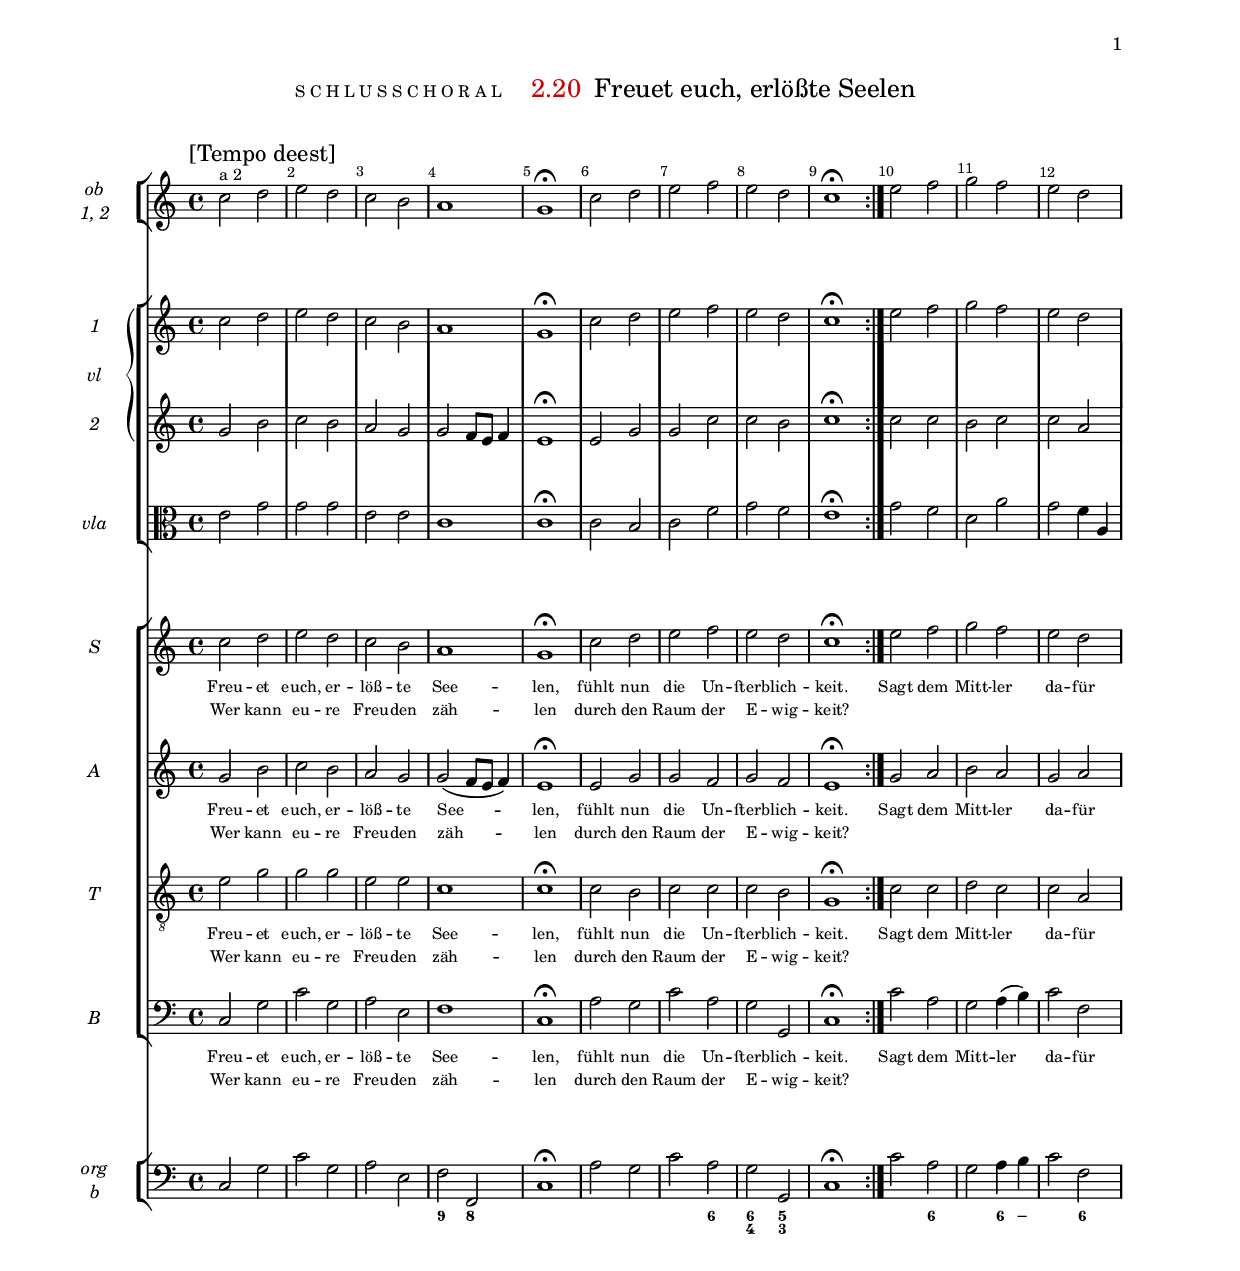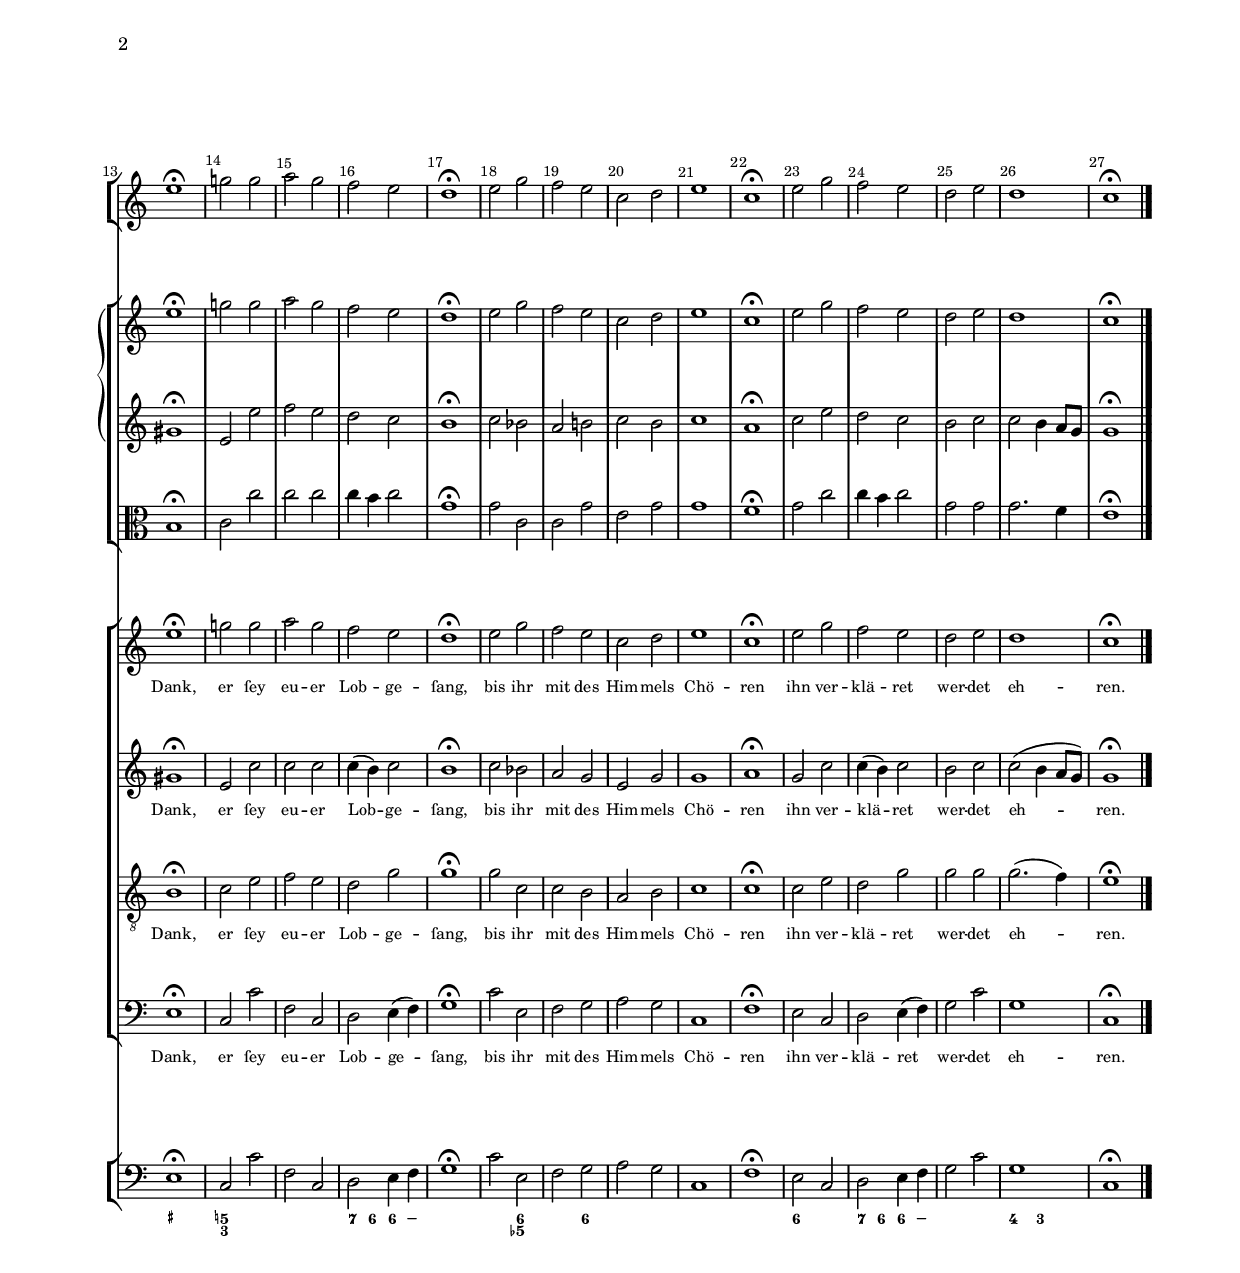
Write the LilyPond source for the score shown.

% (c) 2020 by Wolfgang Esser-Skala.
% This file is licensed under the Creative Commons Attribution-NonCommercial-ShareAlike 4.0 International License.
% To view a copy of this license, visit http://creativecommons.org/licenses/by-nc-sa/4.0/.

\version "2.18.0"

\include "../definitions.ly"

\paper {
	indent = 1\cm
	#(define (page-post-process layout pages) (ly:create-ref-file layout pages))
}

#(set-global-staff-size 15.87)

\book {
	% \bookpart {
	% 	\paper { evenHeaderMarkup = {} oddHeaderMarkup = {} }
	% 	\partTitle "I" "E R S T E R   T H E I L"
	% 	\tocLabel "erstertheil" "1" "Erster Theil"
	% 	\partMark
	% 	\pageBreak
	% 	\markup \null
	% }
	% \bookpart {
	% 	\header {
	% 		genre = "C H O R A L"
	% 		number = "1.1"
	% 		title = "O, meine Seel, ermuntre dich"
	% 	}
	% 	\paper { indent = 3\cm }
	% 	\tocLabelLong "omeineseel" "1.1" "Choral" "O, meine Seel, ermuntre dich"
	% 	\score {
	% 		<<
	% 			\new StaffGroup <<
	% 				\new Staff <<
	% 					\set Staff.instrumentName = "Oboe I, II"
	% 					\partcombine \OMeineSeelOboeI \OMeineSeelOboeII
	% 				>>
	% 			>>
	% 			\new StaffGroup <<
	% 				\new GrandStaff \with { \smallGroupDistance } <<
	% 					\set GrandStaff.instrumentName = "Violino"
	% 					\new Staff {
	% 						\set Staff.instrumentName = "I"
	% 						\OMeineSeelViolinoI
	% 					}
	% 					\new Staff {
	% 						\set Staff.instrumentName = "II"
	% 						\OMeineSeelViolinoII
	% 					}
	% 				>>
	% 				\new Staff {
	% 					\set Staff.instrumentName = "Viola"
	% 					\OMeineSeelViola
	% 				}
	% 			>>
	% 			\new ChoirStaff \with { \threeStanzaDistance } <<
	% 				\new Staff {
	% 					\set Staff.instrumentName = \SopranoIncipit
	% 					\override Staff.InstrumentName.self-alignment-Y = ##f
	% 					\override Staff.InstrumentName.self-alignment-X = #RIGHT
	% 					\new Voice = "Soprano" { \dynamicUp \OMeineSeelSopranoNotes }
	% 				}
	% 				\new Lyrics \lyricsto Soprano \OMeineSeelSopranoLyricsA
	% 				\new Lyrics \lyricsto Soprano \OMeineSeelSopranoLyricsB
	% 				\new Lyrics \lyricsto Soprano \OMeineSeelSopranoLyricsC
	%
	% 				\new Staff {
	% 					\set Staff.instrumentName = \AltoIncipit
	% 					\override Staff.InstrumentName.self-alignment-Y = ##f
	% 					\override Staff.InstrumentName.self-alignment-X = #RIGHT
	% 					\new Voice = "Alto" { \dynamicUp \OMeineSeelAltoNotes }
	% 				}
	% 				\new Lyrics \lyricsto Alto \OMeineSeelAltoLyricsA
	% 				\new Lyrics \lyricsto Alto \OMeineSeelAltoLyricsB
	% 				\new Lyrics \lyricsto Alto \OMeineSeelAltoLyricsC
	%
	% 				\new Staff {
	% 					\set Staff.instrumentName = \TenoreIncipit
	% 					\override Staff.InstrumentName.self-alignment-Y = ##f
	% 					\override Staff.InstrumentName.self-alignment-X = #RIGHT
	% 					\new Voice = "Tenore" { \dynamicUp \OMeineSeelTenoreNotes }
	% 				}
	% 				\new Lyrics \lyricsto Tenore \OMeineSeelTenoreLyricsA
	% 				\new Lyrics \lyricsto Tenore \OMeineSeelTenoreLyricsB
	% 				\new Lyrics \lyricsto Tenore \OMeineSeelTenoreLyricsC
	%
	% 				\new Staff {
	% 					\set Staff.instrumentName = "Basso"
	% 					\new Voice = "Basso" { \dynamicUp \OMeineSeelBassoNotes }
	% 				}
	% 				\new Lyrics \lyricsto Basso \OMeineSeelBassoLyricsA
	% 				\new Lyrics \lyricsto Basso \OMeineSeelBassoLyricsB
	% 				\new Lyrics \lyricsto Basso \OMeineSeelBassoLyricsC
	% 			>>
	% 			\new StaffGroup <<
	% 				\new Staff {
	% 					\set Staff.instrumentName = \markup { \center-column { "Organo" "e Bassi" } }
	% 					% \transpose c c,
	% 					\OMeineSeelOrgano
	% 				}
	% 			>>
	% 			\new FiguredBass { \OMeineSeelBassFigures }
	% 		>>
	% 		\layout { }
	% 		% \midi { \tempo 2 = 90 }
	% 	}
	% }
	% \bookpart {
	% 	\header {
	% 		genre = "C O R O"
	% 		number = "1.2"
	% 		title = "Der Herr neiget den Himmel"
	% 	}
	% 	\tocLabelLong "derherrneiget" "1.2" "Coro" "Der Herr neiget den Himmel"
	% 	\score {
	% 		<<
	% 			\new StaffGroup <<
	% 				\new GrandStaff <<
	% 					\set GrandStaff.instrumentName = "ob"
	% 					\new Staff {
	% 						\set Staff.instrumentName = "1"
	% 						\DerHerrNeigetOboeI
	% 					}
	% 					\new Staff {
	% 						\set Staff.instrumentName = "2"
	% 						\DerHerrNeigetOboeII
	% 					}
	% 				>>
	% 			>>
	% 			\new Staff {
	% 				\set Staff.instrumentName = \markup \center-column { "timp" "C–G" "(ad lib.)" }
	% 				\DerHerrNeigetTimpani
	% 			}
	% 			\new StaffGroup <<
	% 				\new GrandStaff \with { \smallGroupDistance } <<
	% 					\set GrandStaff.instrumentName = "vl"
	% 					\new Staff {
	% 						\set Staff.instrumentName = "1"
	% 						\DerHerrNeigetViolinoI
	% 					}
	% 					\new Staff {
	% 						\set Staff.instrumentName = "2"
	% 						\DerHerrNeigetViolinoII
	% 					}
	% 				>>
	% 				\new Staff {
	% 					\set Staff.instrumentName = "vla"
	% 					\DerHerrNeigetViola
	% 				}
	% 			>>
	% 			\new ChoirStaff <<
	% 				\new Staff {
	% 					\set Staff.instrumentName = "S"
	% 					\new Voice = "Soprano" { \dynamicUp \DerHerrNeigetSopranoNotes }
	% 				}
	% 				\new Lyrics \lyricsto Soprano \DerHerrNeigetSopranoLyrics
	%
	% 				\new Staff {
	% 					\set Staff.instrumentName = "A"
	% 					\new Voice = "Alto" { \dynamicUp \DerHerrNeigetAltoNotes }
	% 				}
	% 				\new Lyrics \lyricsto Alto \DerHerrNeigetAltoLyrics
	%
	% 				\new Staff {
	% 					\set Staff.instrumentName = "T"
	% 					\new Voice = "Tenore" { \dynamicUp \DerHerrNeigetTenoreNotes }
	% 				}
	% 				\new Lyrics \lyricsto Tenore \DerHerrNeigetTenoreLyrics
	%
	% 				\new Staff {
	% 					\set Staff.instrumentName = "B"
	% 					\new Voice = "Basso" { \dynamicUp \DerHerrNeigetBassoNotes }
	% 				}
	% 				\new Lyrics \lyricsto Basso \DerHerrNeigetBassoLyrics
	% 			>>
	% 			\new StaffGroup <<
	% 				\new Staff {
	% 					\set Staff.instrumentName = \markup { \center-column { "org" "b" } }
	% 					% \transpose c c,
	% 					\DerHerrNeigetOrgano
	% 				}
	% 			>>
	% 			\new FiguredBass { \DerHerrNeigetBassFigures }
	% 		>>
	% 		\layout { }
	% 		\midi { \tempo 4 = 80 }
	% 	}
	% }
	% \bookpart {
	% 	\header {
	% 		genre = "A C C O M P A G N A T O"
	% 		number = "1.3"
	% 		title = "Jerusalem! Welch eine Nacht"
	% 	}
	% 	\paper { systems-per-page = #2 }
	% 	\tocLabelLong "jerusalem" "1.3" "Accompagnato" "Jerusalem! Welch eine Nacht"
	% 	\score {
	% 		<<
	% 			\new Staff {
	% 				\set Staff.instrumentName = \markup \center-column { "timp" "C–G" "(ad lib.)" }
	% 				\JerusalemTimpani
	% 			}
	% 			\new StaffGroup <<
	% 				\new GrandStaff \with { \smallGroupDistance } <<
	% 					\set GrandStaff.instrumentName = "vl"
	% 					\new Staff {
	% 						\set Staff.instrumentName = "1"
	% 						\JerusalemViolinoI
	% 					}
	% 					\new Staff {
	% 						\set Staff.instrumentName = "2"
	% 						\JerusalemViolinoII
	% 					}
	% 				>>
	% 				\new Staff {
	% 					\set Staff.instrumentName = "vla"
	% 					\JerusalemViola
	% 				}
	% 			>>
	% 			\new ChoirStaff <<
	% 				\new Staff {
	% 					\set Staff.instrumentName = "A"
	% 					\new Voice = "Alto" { \dynamicUp \JerusalemAltoNotes }
	% 				}
	% 				\new Lyrics \lyricsto Alto \JerusalemAltoLyrics
	% 			>>
	% 			\new StaffGroup <<
	% 				\new Staff {
	% 					\set Staff.instrumentName = \markup { \center-column { "org" "b" } }
	% 					% \transpose c c,
	% 					\JerusalemOrgano
	% 				}
	% 			>>
	% 			\new FiguredBass { \JerusalemBassFigures }
	% 		>>
	% 		\layout { }
	% 		\midi { \tempo 4 = 60 }
	% 	}
	% }
	% \bookpart {
	% 	\header {
	% 		genre = "A R I A"
	% 		number = "1.4"
	% 		title = "Gerechter! Welche Qual erſchrecket"
	% 	}
	% 	\paper { systems-per-page = #2 }
	% 	\tocLabelLong "gerechter" "1.4" "Aria" "Gerechter! Welche Qual erschrecket"
	% 	\score {
	% 		<<
	% 			\new StaffGroup <<
	% 				\new Staff <<
	% 					\set Staff.instrumentName = \markup \center-column { "ob" "1, 2" }
	% 					\partcombine \GerechterOboeI \GerechterOboeII
	% 				>>
	% 			>>
	% 			\new StaffGroup <<
	% 				\new GrandStaff \with { \smallGroupDistance } <<
	% 					\set GrandStaff.instrumentName = "vl"
	% 					\new Staff {
	% 						\set Staff.instrumentName = "1"
	% 						\GerechterViolinoI
	% 					}
	% 					\new Staff {
	% 						\set Staff.instrumentName = "2"
	% 						\GerechterViolinoII
	% 					}
	% 				>>
	% 				\new Staff {
	% 					\set Staff.instrumentName = "vla"
	% 					\GerechterViola
	% 				}
	% 			>>
	% 			\new ChoirStaff <<
	% 				\new Staff {
	% 					\set Staff.instrumentName = "A"
	% 					\new Voice = "Alto" { \dynamicUp \GerechterAltoNotes }
	% 				}
	% 				\new Lyrics \lyricsto Alto \GerechterAltoLyrics
	% 			>>
	% 			\new StaffGroup <<
	% 				\new Staff {
	% 					\set Staff.instrumentName = \markup { \center-column { "org" "b" } }
	% 					% \transpose c c,
	% 					\GerechterOrgano
	% 				}
	% 			>>
	% 			\new FiguredBass { \GerechterBassFigures }
	% 		>>
	% 		\layout { }
	% 		\midi { \tempo 4 = 60 }
	% 	}
	% }
	% \bookpart {
	% 	\header {
	% 		genre = "A C C O M P A G N A T O"
	% 		number = "1.5"
	% 		title = "O Labyrinth! der der Natur gebot"
	% 	}
	% 	\paper {
	% 		system-system-spacing.basic-distance = #35
	% 		system-system-spacing.minimum-distance = #35
	% 		systems-per-page = #2
	% 	}
	% 	\tocLabelLong "labyrinth" "1.5" "Accompagnato" "O Labyrinth! der der Natur gebot"
	% 	\score {
	% 		<<
	% 			\new StaffGroup <<
	% 				\new GrandStaff \with { \smallGroupDistance } <<
	% 					\set GrandStaff.instrumentName = "vl"
	% 					\new Staff {
	% 						\set Staff.instrumentName = "1"
	% 						\LabyrinthViolinoI
	% 					}
	% 					\new Staff {
	% 						\set Staff.instrumentName = "2"
	% 						\LabyrinthViolinoII
	% 					}
	% 				>>
	% 				\new Staff {
	% 					\set Staff.instrumentName = "vla"
	% 					\LabyrinthViola
	% 				}
	% 			>>
	% 			\new ChoirStaff <<
	% 				\new Staff {
	% 					\set Staff.instrumentName = "B"
	% 					\new Voice = "Basso" { \dynamicUp \LabyrinthBassoNotes }
	% 				}
	% 				\new Lyrics \lyricsto Basso \LabyrinthBassoLyrics
	% 			>>
	% 			\new StaffGroup <<
	% 				\new Staff {
	% 					\set Staff.instrumentName = \markup { \center-column { "org" "b" } }
	% 					% \transpose c c,
	% 					\LabyrinthOrgano
	% 				}
	% 			>>
	% 			\new FiguredBass { \LabyrinthBassFigures }
	% 		>>
	% 		\layout { }
	% 		\midi { \tempo 4 = 60 }
	% 	}
	% }
	% \bookpart {
	% 	\header {
	% 		genre = "C O R O"
	% 		number = "1.6"
	% 		title = "Singt, ihr Himmel, Gott iſt Liebe"
	% 	}
	% 	\tocLabelLong "singtihr" "1.6" "Coro" "Singt, ihr Himmel, Gott ist Liebe"
	% 	\score {
	% 		<<
	% 			\new StaffGroup <<
	% 				\new GrandStaff \with { \smallGroupDistance } <<
	% 					\set GrandStaff.instrumentName = "ob"
	% 					\new Staff {
	% 						\set Staff.instrumentName = "1"
	% 						\SingtIhrOboeI
	% 					}
	% 					\new Staff {
	% 						\set Staff.instrumentName = "2"
	% 						\SingtIhrOboeII
	% 					}
	% 				>>
	% 				\new GrandStaff <<
	% 					\set GrandStaff.instrumentName = "fag"
	% 					\new Staff {
	% 						\set Staff.instrumentName = "1"
	% 						\SingtIhrFagottoI
	% 					}
	% 					\new Staff {
	% 						\set Staff.instrumentName = "2"
	% 						\SingtIhrFagottoII
	% 					}
	% 				>>
	% 			>>
	% 			\new StaffGroup <<
	% 				\new GrandStaff \with { \smallGroupDistance } <<
	% 					\set GrandStaff.instrumentName = "vl"
	% 					\new Staff {
	% 						\set Staff.instrumentName = "1"
	% 						\SingtIhrViolinoI
	% 					}
	% 					\new Staff {
	% 						\set Staff.instrumentName = "2"
	% 						\SingtIhrViolinoII
	% 					}
	% 				>>
	% 				\new Staff {
	% 					\set Staff.instrumentName = "vla"
	% 					\SingtIhrViola
	% 				}
	% 			>>
	% 			\new ChoirStaff <<
	% 				\new Staff {
	% 					\set Staff.instrumentName = "S"
	% 					\new Voice = "Soprano" { \dynamicUp \SingtIhrSopranoNotes }
	% 				}
	% 				\new Lyrics \lyricsto Soprano \SingtIhrSopranoLyrics
	%
	% 				\new Staff {
	% 					\set Staff.instrumentName = "A"
	% 					\new Voice = "Alto" { \dynamicUp \SingtIhrAltoNotes }
	% 				}
	% 				\new Lyrics \lyricsto Alto \SingtIhrAltoLyrics
	%
	% 				\new Staff {
	% 					\set Staff.instrumentName = "T"
	% 					\new Voice = "Tenore" { \dynamicUp \SingtIhrTenoreNotes }
	% 				}
	% 				\new Lyrics \lyricsto Tenore \SingtIhrTenoreLyrics
	%
	% 				\new Staff {
	% 					\set Staff.instrumentName = "B"
	% 					\new Voice = "Basso" { \dynamicUp \SingtIhrBassoNotes }
	% 				}
	% 				\new Lyrics \lyricsto Basso \SingtIhrBassoLyrics
	% 			>>
	% 			\new StaffGroup <<
	% 				\new Staff {
	% 					\set Staff.instrumentName = \markup { \center-column { "org" "b" } }
	% 					% \transpose c c,
	% 					\SingtIhrOrgano
	% 				}
	% 			>>
	% 			\new FiguredBass { \SingtIhrBassFigures }
	% 		>>
	% 		\layout { }
	% 		\midi { \tempo 4 = 100 }
	% 	}
	% }
	% \bookpart {
	% 	\header {
	% 		genre = "C H O R A L"
	% 		number = "1.7"
	% 		title = "Liebe, die du mich zum Bilde"
	% 	}
	% 	\tocLabelLong "liebedie" "1.7" "Choral" "Liebe, die du mich zum Bilde"
	% 	\score {
	% 		<<
	% 			\new StaffGroup <<
	% 				\new Staff <<
	% 					\set Staff.instrumentName = \markup { \center-column { "ob" "1, 2" } }
	% 					\partcombine \LiebeDieOboeI \LiebeDieOboeII
	% 				>>
	% 			>>
	% 			\new StaffGroup <<
	% 				\new GrandStaff \with { \smallGroupDistance } <<
	% 					\set GrandStaff.instrumentName = "vl"
	% 					\new Staff {
	% 						\set Staff.instrumentName = "1"
	% 						\LiebeDieViolinoI
	% 					}
	% 					\new Staff {
	% 						\set Staff.instrumentName = "2"
	% 						\LiebeDieViolinoII
	% 					}
	% 				>>
	% 				\new Staff {
	% 					\set Staff.instrumentName = "vla"
	% 					\LiebeDieViola
	% 				}
	% 			>>
	% 			\new ChoirStaff \with { \twoStanzaDistance } <<
	% 				\new Staff {
	% 					\set Staff.instrumentName = "S"
	% 					\new Voice = "Soprano" { \dynamicUp \LiebeDieSopranoNotes }
	% 				}
	% 				\new Lyrics \lyricsto Soprano \LiebeDieSopranoLyricsA
	% 				\new Lyrics \lyricsto Soprano \LiebeDieSopranoLyricsB
	%
	% 				\new Staff {
	% 					\set Staff.instrumentName = "A"
	% 					\new Voice = "Alto" { \dynamicUp \LiebeDieAltoNotes }
	% 				}
	% 				\new Lyrics \lyricsto Alto \LiebeDieAltoLyricsA
	% 				\new Lyrics \lyricsto Alto \LiebeDieAltoLyricsB
	%
	% 				\new Staff {
	% 					\set Staff.instrumentName = "T"
	% 					\new Voice = "Tenore" { \dynamicUp \LiebeDieTenoreNotes }
	% 				}
	% 				\new Lyrics \lyricsto Tenore \LiebeDieTenoreLyricsA
	% 				\new Lyrics \lyricsto Tenore \LiebeDieTenoreLyricsB
	%
	% 				\new Staff {
	% 					\set Staff.instrumentName = "B"
	% 					\new Voice = "Basso" { \dynamicUp \LiebeDieBassoNotes }
	% 				}
	% 				\new Lyrics \lyricsto Basso \LiebeDieBassoLyricsA
	% 				\new Lyrics \lyricsto Basso \LiebeDieBassoLyricsB
	% 			>>
	% 			\new StaffGroup <<
	% 				\new Staff {
	% 					\set Staff.instrumentName = \markup { \center-column { "org" "b" } }
	% 					% \transpose c c,
	% 					\LiebeDieOrgano
	% 				}
	% 			>>
	% 			\new FiguredBass { \LiebeDieBassFigures }
	% 		>>
	% 		\layout { }
	% 		\midi { \tempo 2 = 90 }
	% 	}
	% }
	% \bookpart {
	% 	\header {
	% 		genre = "R E C I T A T I V O"
	% 		number = "1.8"
	% 		title = "Noch herrſcht um ihn ein ſchauervolles Schweigen"
	% 	}
	% 	\paper {
	% 		system-system-spacing.basic-distance = #23
	% 		system-system-spacing.minimum-distance = #23
	% 		systems-per-page = #4
	% 	}
	% 	\tocLabelLong "nochherrscht" "1.8" "Recitativo" "Noch herrscht um ihn ein schauervolles Schweigen"
	% 	\score {
	% 		<<
	% 			\new ChoirStaff <<
	% 				\new Staff {
	% 					\set Staff.instrumentName = "T"
	% 					\new Voice = "Tenore" { \dynamicUp \NochHerrschtTenoreNotes }
	% 				}
	% 				\new Lyrics \lyricsto Tenore \NochHerrschtTenoreLyrics
	% 			>>
	% 			\new StaffGroup <<
	% 				\new Staff {
	% 					\set Staff.instrumentName = \markup { \center-column { "org" "b" } }
	% 					% \transpose c c,
	% 					\NochHerrschtOrgano
	% 				}
	% 			>>
	% 			\new FiguredBass { \NochHerrschtBassFigures }
	% 		>>
	% 		\layout { }
	% 		\midi { \tempo 4 = 60 }
	% 	}
	% }
	% \bookpart {
	% 	\header {
	% 		genre = "C O R O"
	% 		number = "1.9"
	% 		title = "Wachet, ſtehet im Glauben"
	% 	}
	% 	\tocLabelLong "wachetstehet" "1.9" "Coro" "Wachet, stehet im Glauben"
	% 	\score {
	% 		<<
	% 			\new StaffGroup <<
	% 				\new GrandStaff <<
	% 					\set GrandStaff.instrumentName = "ob"
	% 					\new Staff {
	% 						\set Staff.instrumentName = "1"
	% 						\WachetStehetOboeI
	% 					}
	% 					\new Staff {
	% 						\set Staff.instrumentName = "2"
	% 						\WachetStehetOboeII
	% 					}
	% 				>>
	% 			>>
	% 			\new StaffGroup <<
	% 				\new GrandStaff \with { \smallGroupDistance } <<
	% 					\set GrandStaff.instrumentName = "vl"
	% 					\new Staff {
	% 						\set Staff.instrumentName = "1"
	% 						\WachetStehetViolinoI
	% 					}
	% 					\new Staff {
	% 						\set Staff.instrumentName = "2"
	% 						\WachetStehetViolinoII
	% 					}
	% 				>>
	% 				\new Staff {
	% 					\set Staff.instrumentName = "vla"
	% 					\WachetStehetViola
	% 				}
	% 			>>
	% 			\new ChoirStaff <<
	% 				\new Staff {
	% 					\set Staff.instrumentName = "S"
	% 					\new Voice = "Soprano" { \dynamicUp \WachetStehetSopranoNotes }
	% 				}
	% 				\new Lyrics \lyricsto Soprano \WachetStehetSopranoLyrics
	%
	% 				\new Staff {
	% 					\set Staff.instrumentName = "A"
	% 					\new Voice = "Alto" { \dynamicUp \WachetStehetAltoNotes }
	% 				}
	% 				\new Lyrics \lyricsto Alto \WachetStehetAltoLyrics
	%
	% 				\new Staff {
	% 					\set Staff.instrumentName = "T"
	% 					\new Voice = "Tenore" { \dynamicUp \WachetStehetTenoreNotes }
	% 				}
	% 				\new Lyrics \lyricsto Tenore \WachetStehetTenoreLyrics
	%
	% 				\new Staff {
	% 					\set Staff.instrumentName = "B"
	% 					\new Voice = "Basso" { \dynamicUp \WachetStehetBassoNotes }
	% 				}
	% 				\new Lyrics \lyricsto Basso \WachetStehetBassoLyrics
	% 			>>
	% 			\new StaffGroup <<
	% 				\new Staff {
	% 					\set Staff.instrumentName = \markup { \center-column { "org" "b" } }
	% 					% \transpose c c,
	% 					\WachetStehetOrgano
	% 				}
	% 			>>
	% 			\new FiguredBass { \WachetStehetBassFigures }
	% 		>>
	% 		\layout { }
	% 		\midi { \tempo 2 = 80 }
	% 	}
	% }
	% \bookpart {
	% 	\header {
	% 		genre = "A R I A"
	% 		number = "1.10"
	% 		title = "Herr, ermuntre du uns Schwachen"
	% 	}
	% 	\paper { systems-per-page = #2 }
	% 	\tocLabelLong "herrermuntre" "1.10" "Aria" "Herr, ermuntre du uns Schwachen"
	% 	\score {
	% 		<<
	% 			\new StaffGroup <<
	% 				\new Staff <<
	% 					\set Staff.instrumentName = \markup \center-column { "fl" "1, 2" }
	% 					\partcombine \HerrErmuntreFlautoI \HerrErmuntreFlautoII
	% 				>>
	% 			>>
	% 			\new StaffGroup <<
	% 				\new GrandStaff \with { \smallGroupDistance } <<
	% 					\set GrandStaff.instrumentName = "vl"
	% 					\new Staff {
	% 						\set Staff.instrumentName = "1"
	% 						\HerrErmuntreViolinoI
	% 					}
	% 					\new Staff {
	% 						\set Staff.instrumentName = "2"
	% 						\HerrErmuntreViolinoII
	% 					}
	% 				>>
	% 				\new Staff {
	% 					\set Staff.instrumentName = "vla"
	% 					\HerrErmuntreViola
	% 				}
	% 			>>
	% 			\new ChoirStaff <<
	% 				\new Staff {
	% 					\set Staff.instrumentName = "T"
	% 					\new Voice = "Tenore" { \dynamicUp \HerrErmuntreTenoreNotes }
	% 				}
	% 				\new Lyrics \lyricsto Tenore \HerrErmuntreTenoreLyrics
	% 			>>
	% 			\new StaffGroup <<
	% 				\new Staff {
	% 					\set Staff.instrumentName = \markup { \center-column { "org" "b" } }
	% 					% \transpose c c,
	% 					\HerrErmuntreOrgano
	% 				}
	% 			>>
	% 			\new FiguredBass { \HerrErmuntreBassFigures }
	% 		>>
	% 		\layout { }
	% 		\midi { \tempo 2 = 65 }
	% 	}
	% }
	% \bookpart {
	% 	\header {
	% 		genre = "C H O R A L"
	% 		number = "1.11"
	% 		title = "Wie iſt der Menſch ſo ſchwach!"
	% 	}
	% 	\paper { page-count = #3 }
	% 	\tocLabelLong "wieist" "1.11" "Choral" "Wie ist der Mensch so schwach!"
	% 	\score {
	% 		<<
	% 			\new StaffGroup <<
	% 				\new Staff <<
	% 					\set Staff.instrumentName = \markup { \center-column { "ob" "1, 2" } }
	% 					\partcombine \WieIstOboeI \WieIstOboeII
	% 				>>
	% 			>>
	% 			\new StaffGroup <<
	% 				\new GrandStaff \with { \smallGroupDistance } <<
	% 					\set GrandStaff.instrumentName = "vl"
	% 					\new Staff {
	% 						\set Staff.instrumentName = "1"
	% 						\WieIstViolinoI
	% 					}
	% 					\new Staff {
	% 						\set Staff.instrumentName = "2"
	% 						\WieIstViolinoII
	% 					}
	% 				>>
	% 				\new Staff {
	% 					\set Staff.instrumentName = "vla"
	% 					\WieIstViola
	% 				}
	% 			>>
	% 			\new ChoirStaff <<
	% 				\new Staff {
	% 					\set Staff.instrumentName = "S"
	% 					\new Voice = "Soprano" { \dynamicUp \WieIstSopranoNotes }
	% 				}
	% 				\new Lyrics \lyricsto Soprano \WieIstSopranoLyrics
	%
	% 				\new Staff {
	% 					\set Staff.instrumentName = "A"
	% 					\new Voice = "Alto" { \dynamicUp \WieIstAltoNotes }
	% 				}
	% 				\new Lyrics \lyricsto Alto \WieIstAltoLyrics
	%
	% 				\new Staff {
	% 					\set Staff.instrumentName = "T"
	% 					\new Voice = "Tenore" { \dynamicUp \WieIstTenoreNotes }
	% 				}
	% 				\new Lyrics \lyricsto Tenore \WieIstTenoreLyrics
	%
	% 				\new Staff {
	% 					\set Staff.instrumentName = "B"
	% 					\new Voice = "Basso" { \dynamicUp \WieIstBassoNotes }
	% 				}
	% 				\new Lyrics \lyricsto Basso \WieIstBassoLyrics
	% 			>>
	% 			\new StaffGroup <<
	% 				\new Staff {
	% 					\set Staff.instrumentName = \markup { \center-column { "org" "b" } }
	% 					% \transpose c c,
	% 					\WieIstOrgano
	% 				}
	% 			>>
	% 			\new FiguredBass { \WieIstBassFigures }
	% 		>>
	% 		\layout { }
	% 		\midi { \tempo 2 = 90 }
	% 	}
	% }
	% \bookpart {
	% 	\header {
	% 		genre = "R E C I T A T I V O"
	% 		number = "1.12"
	% 		title = "Doch er verläßt die Schlummernden"
	% 	}
	% 	\paper {
	% 		system-system-spacing.basic-distance = #23
	% 		system-system-spacing.minimum-distance = #23
	% 		systems-per-page = #4
	% 	}
	% 	\tocLabelLong "docherverlaesst" "1.12" "Recitativo" "Doch er verläßt die Schlummernden"
	% 	\score {
	% 		<<
	% 			\new ChoirStaff <<
	% 				\new Staff {
	% 					\set Staff.instrumentName = "B"
	% 					\new Voice = "Basso" { \dynamicUp \DochErVerlaesstBassoNotes }
	% 				}
	% 				\new Lyrics \lyricsto Basso \DochErVerlaesstBassoLyrics
	% 			>>
	% 			\new StaffGroup <<
	% 				\new Staff {
	% 					\set Staff.instrumentName = \markup { \center-column { "org" "b" } }
	% 					% \transpose c c,
	% 					\DochErVerlaesstOrgano
	% 				}
	% 			>>
	% 			\new FiguredBass { \DochErVerlaesstBassFigures }
	% 		>>
	% 		\layout { }
	% 		\midi { \tempo 4 = 60 }
	% 	}
	% }
	% \bookpart {
	% 	\header {
	% 		genre = "A R I A"
	% 		number = "1.13"
	% 		title = "Wer durchſchaut, wie wunderbar"
	% 	}
	% 	\paper {
	% 		system-system-spacing.basic-distance = #35
	% 		system-system-spacing.minimum-distance = #35
	% 		systems-per-page = #2
	% 	}
	% 	\tocLabelLong "werdurchschaut" "1.13" "Aria" "Wer durchschaut, wie wunderbar"
	% 	\score {
	% 		<<
	% 			\new StaffGroup <<
	% 				\new GrandStaff \with { \smallGroupDistance } <<
	% 					\set GrandStaff.instrumentName = "vl"
	% 					\new Staff {
	% 						\set Staff.instrumentName = "1"
	% 						\WerDurchschautViolinoI
	% 					}
	% 					\new Staff {
	% 						\set Staff.instrumentName = "2"
	% 						\WerDurchschautViolinoII
	% 					}
	% 				>>
	% 				\new Staff {
	% 					\set Staff.instrumentName = "vla"
	% 					\WerDurchschautViola
	% 				}
	% 			>>
	% 			\new ChoirStaff <<
	% 				\new Staff {
	% 					\set Staff.instrumentName = "B"
	% 					\new Voice = "Basso" { \dynamicUp \WerDurchschautBassoNotes }
	% 				}
	% 				\new Lyrics \lyricsto Basso \WerDurchschautBassoLyrics
	% 			>>
	% 			\new StaffGroup <<
	% 				\new Staff {
	% 					\set Staff.instrumentName = \markup { \center-column { "org" "b" } }
	% 					% \transpose c c,
	% 					\WerDurchschautOrgano
	% 				}
	% 			>>
	% 			\new FiguredBass { \WerDurchschautBassFigures }
	% 		>>
	% 		\layout { }
	% 		\midi { \tempo 4. = 50 }
	% 	}
	% }
	% \bookpart {
	% 	\header {
	% 		genre = "R E C I T A T I V O"
	% 		number = "1.14"
	% 		title = "Geſtärkt erhebt mein Jeſus ſich"
	% 	}
	% 	\paper {
	% 		system-system-spacing.basic-distance = #23
	% 		system-system-spacing.minimum-distance = #23
	% 		systems-per-page = #4
	% 	}
	% 	\tocLabelLong "gestaerkterhebt" "1.14" "Recitativo" "Gestärkt erhebt mein Jesus sich"
	% 	\score {
	% 		<<
	% 			\new ChoirStaff <<
	% 				\new Staff {
	% 					\set Staff.instrumentName = "A"
	% 					\new Voice = "Alto" { \dynamicUp \GestaerktErhebtAltoNotes }
	% 				}
	% 				\new Lyrics \lyricsto Alto \GestaerktErhebtAltoLyrics
	% 			>>
	% 			\new StaffGroup <<
	% 				\new Staff {
	% 					\set Staff.instrumentName = \markup { \center-column { "org" "b" } }
	% 					% \transpose c c,
	% 					\GestaerktErhebtOrgano
	% 				}
	% 			>>
	% 			\new FiguredBass { \GestaerktErhebtBassFigures }
	% 		>>
	% 		\layout { }
	% 		\midi { \tempo 4 = 70 }
	% 	}
	% }
	% \bookpart {
	% 	\header {
	% 		genre = "A R I A"
	% 		number = "1.15"
	% 		title = "Gott, mit Blicken deiner Gnade"
	% 	}
	% 	\paper { systems-per-page = #2 }
	% 	\tocLabelLong "gottmitblicken" "1.15" "Aria" "Gott, mit Blicken deiner Gnade"
	% 	\score {
	% 		<<
	% 			\new StaffGroup <<
	% 				\new Staff <<
	% 					\set Staff.instrumentName = \markup \center-column { "fag" "1, 2" }
	% 					\partcombine \GottMitBlickenFagottoI \GottMitBlickenFagottoII
	% 				>>
	% 			>>
	% 			\new StaffGroup <<
	% 				\new GrandStaff \with { \smallGroupDistance } <<
	% 					\set GrandStaff.instrumentName = "vl"
	% 					\new Staff {
	% 						\set Staff.instrumentName = "1"
	% 						\GottMitBlickenViolinoI
	% 					}
	% 					\new Staff {
	% 						\set Staff.instrumentName = "2"
	% 						\GottMitBlickenViolinoII
	% 					}
	% 				>>
	% 				\new Staff {
	% 					\set Staff.instrumentName = "vla"
	% 					\GottMitBlickenViola
	% 				}
	% 			>>
	% 			\new ChoirStaff <<
	% 				\new Staff {
	% 					\set Staff.instrumentName = "A"
	% 					\new Voice = "Alto" { \dynamicUp \GottMitBlickenAltoNotes }
	% 				}
	% 				\new Lyrics \lyricsto Alto \GottMitBlickenAltoLyrics
	% 			>>
	% 			\new StaffGroup <<
	% 				\new Staff {
	% 					\set Staff.instrumentName = \markup { \center-column { "org" "b" } }
	% 					% \transpose c c,
	% 					\GottMitBlickenOrgano
	% 				}
	% 			>>
	% 			\new FiguredBass { \GottMitBlickenBassFigures }
	% 		>>
	% 		\layout { }
	% 		\midi { \tempo 4 = 100 }
	% 	}
	% }
	% \bookpart {
	% 	\header {
	% 		genre = "R E C I T A T I V O"
	% 		number = "1.16"
	% 		title = "Sie binden ihn"
	% 	}
	% 	\paper {
	% 		system-system-spacing.basic-distance = #23
	% 		system-system-spacing.minimum-distance = #23
	% 		systems-per-page = #5
	% 	}
	% 	\tocLabelLong "siebinden" "1.16" "Recitativo" "Sie binden ihn"
	% 	\score {
	% 		<<
	% 			\new ChoirStaff <<
	% 				\new Staff {
	% 					\set Staff.instrumentName = "T"
	% 					\new Voice = "Tenore" { \dynamicUp \SieBindenTenoreNotes }
	% 				}
	% 				\new Lyrics \lyricsto Tenore \SieBindenTenoreLyrics
	% 			>>
	% 			\new StaffGroup <<
	% 				\new Staff {
	% 					\set Staff.instrumentName = \markup { \center-column { "org" "b" } }
	% 					% \transpose c c,
	% 					\SieBindenOrgano
	% 				}
	% 			>>
	% 			\new FiguredBass { \SieBindenBassFigures }
	% 		>>
	% 		\layout { }
	% 		\midi { \tempo 4 = 70 }
	% 	}
	% }
	% \bookpart {
	% 	\header {
	% 		genre = "C H O R A L"
	% 		number = "1.17"
	% 		title = "Lamm, das von verruchten Zungen"
	% 	}
	% 	\tocLabelLong "lammdas" "1.17" "Choral" "Lamm, das von verruchten Zungen"
	% 	\score {
	% 		<<
	% 			\new StaffGroup <<
	% 				\new Staff <<
	% 					\set Staff.instrumentName = \markup { \center-column { "ob" "1, 2" } }
	% 					\partcombine \LammDasOboeI \LammDasOboeII
	% 				>>
	% 			>>
	% 			\new StaffGroup <<
	% 				\new GrandStaff \with { \smallGroupDistance } <<
	% 					\set GrandStaff.instrumentName = "vl"
	% 					\new Staff {
	% 						\set Staff.instrumentName = "1"
	% 						\LammDasViolinoI
	% 					}
	% 					\new Staff {
	% 						\set Staff.instrumentName = "2"
	% 						\LammDasViolinoII
	% 					}
	% 				>>
	% 				\new Staff {
	% 					\set Staff.instrumentName = "vla"
	% 					\LammDasViola
	% 				}
	% 			>>
	% 			\new ChoirStaff \with { \twoStanzaDistance } <<
	% 				\new Staff {
	% 					\set Staff.instrumentName = "S"
	% 					\new Voice = "Soprano" { \dynamicUp \LammDasSopranoNotes }
	% 				}
	% 				\new Lyrics \lyricsto Soprano \LammDasSopranoLyricsA
	% 				\new Lyrics \lyricsto Soprano \LammDasSopranoLyricsB
	%
	% 				\new Staff {
	% 					\set Staff.instrumentName = "A"
	% 					\new Voice = "Alto" { \dynamicUp \LammDasAltoNotes }
	% 				}
	% 				\new Lyrics \lyricsto Alto \LammDasAltoLyricsA
	% 				\new Lyrics \lyricsto Alto \LammDasAltoLyricsB
	%
	% 				\new Staff {
	% 					\set Staff.instrumentName = "T"
	% 					\new Voice = "Tenore" { \dynamicUp \LammDasTenoreNotes }
	% 				}
	% 				\new Lyrics \lyricsto Tenore \LammDasTenoreLyricsA
	% 				\new Lyrics \lyricsto Tenore \LammDasTenoreLyricsB
	%
	% 				\new Staff {
	% 					\set Staff.instrumentName = "B"
	% 					\new Voice = "Basso" { \dynamicUp \LammDasBassoNotes }
	% 				}
	% 				\new Lyrics \lyricsto Basso \LammDasBassoLyricsA
	% 				\new Lyrics \lyricsto Basso \LammDasBassoLyricsB
	% 			>>
	% 			\new StaffGroup <<
	% 				\new Staff {
	% 					\set Staff.instrumentName = \markup { \center-column { "org" "b" } }
	% 					% \transpose c c,
	% 					\LammDasOrgano
	% 				}
	% 			>>
	% 			\new FiguredBass { \LammDasBassFigures }
	% 		>>
	% 		\layout { }
	% 		\midi { \tempo 2 = 90 }
	% 	}
	% }
	% \bookpart {
	% 	\header {
	% 		genre = "R E C I T A T I V O"
	% 		number = "1.18"
	% 		title = "Doch Kaiphas, ergrimmt durch dieſes Schweigen"
	% 	}
	% 	\paper {
	% 		system-system-spacing.basic-distance = #23
	% 		system-system-spacing.minimum-distance = #23
	% 		systems-per-page = #5
	% 	}
	% 	\tocLabelLong "dochkaiphas" "1.18" "Recitativo" "Doch Kaiphas, ergrimmt durch dieses Schweigen"
	% 	\score {
	% 		<<
	% 			\new ChoirStaff <<
	% 				\new Staff {
	% 					\set Staff.instrumentName = "S"
	% 					\new Voice = "Soprano" { \dynamicUp \DochKaiphasSopranoNotes }
	% 				}
	% 				\new Lyrics \lyricsto Soprano \DochKaiphasSopranoLyrics
	% 			>>
	% 			\new StaffGroup <<
	% 				\new Staff {
	% 					\set Staff.instrumentName = \markup { \center-column { "org" "b" } }
	% 					% \transpose c c,
	% 					\DochKaiphasOrgano
	% 				}
	% 			>>
	% 			\new FiguredBass { \DochKaiphasBassFigures }
	% 		>>
	% 		\layout { }
	% 		\midi { \tempo 4 = 70 }
	% 	}
	% }
	% \bookpart {
	% 	\header {
	% 		genre = "A R I A"
	% 		number = "1.19"
	% 		title = "Mein iſt die Unſterblichkeit"
	% 	}
	% 	\paper {
	% 		system-system-spacing.basic-distance = #17
	% 		system-system-spacing.minimum-distance = #17
	% 		systems-per-page = #2
	% 	}
	% 	\tocLabelLong "meinistdie" "1.19" "Aria" "Mein ist die Unsterblichkeit"
	% 	\score {
	% 		<<
	% 			\new StaffGroup \with { \smallGroupDistance } <<
	% 				\new Staff <<
	% 					\set Staff.instrumentName = \markup \center-column { "ob" "1, 2" }
	% 					\partcombine \MeinIstDieOboeI \MeinIstDieOboeII
	% 				>>
	% 			>>
	% 			\new StaffGroup \with { \smallGroupDistance } <<
	% 				\new Staff <<
	% 					\set Staff.instrumentName = \markup \center-column { "cor (D)" "1, 2" }
	% 					\set Staff.soloText = \markup \medium \remark "cor 1"
	% 					\partcombine \MeinIstDieCornoI \MeinIstDieCornoII
	% 				>>
	% 			>>
	% 			\new StaffGroup \with { \smallGroupDistance } <<
	% 				\new GrandStaff \with { \smallGroupDistance } <<
	% 					\set GrandStaff.instrumentName = "vl"
	% 					\new Staff {
	% 						\set Staff.instrumentName = "1"
	% 						\MeinIstDieViolinoI
	% 					}
	% 					\new Staff {
	% 						\set Staff.instrumentName = "2"
	% 						\MeinIstDieViolinoII
	% 					}
	% 				>>
	% 				\new Staff {
	% 					\set Staff.instrumentName = "vla"
	% 					\MeinIstDieViola
	% 				}
	% 			>>
	% 			\new ChoirStaff <<
	% 				\new Staff {
	% 					\set Staff.instrumentName = "S"
	% 					\new Voice = "Soprano" { \dynamicUp \MeinIstDieSopranoNotes }
	% 				}
	% 				\new Lyrics \lyricsto Soprano \MeinIstDieSopranoLyrics
	% 			>>
	% 			\new StaffGroup <<
	% 				\new Staff {
	% 					\set Staff.instrumentName = \markup { \center-column { "org" "b" } }
	% 					% \transpose c c,
	% 					\MeinIstDieOrgano
	% 				}
	% 			>>
	% 			\new FiguredBass { \MeinIstDieBassFigures }
	% 		>>
	% 		\layout { \override Score.SpacingSpanner.common-shortest-duration = #(ly:make-moment 1/16) }
	% 		\midi { \tempo 4 = 120 }
	% 	}
	% }
	% \bookpart {
	% 	\header {
	% 		genre = "C O R O"
	% 		number = "1.20"
	% 		title = "Chriſtus hat dem Tode die Macht genommen"
	% 	}
	% 	\tocLabelLong "christushatdem" "1.20" "Coro" "Christus hat dem Tode die Macht genommen"
	% 	\score {
	% 		<<
	% 			\new StaffGroup <<
	% 				\new GrandStaff <<
	% 					\set GrandStaff.instrumentName = "ob"
	% 					\new Staff {
	% 						\set Staff.instrumentName = "1"
	% 						\ChristusHatDemOboeI
	% 					}
	% 					\new Staff {
	% 						\set Staff.instrumentName = "2"
	% 						\ChristusHatDemOboeII
	% 					}
	% 				>>
	% 			>>
	% 			\new StaffGroup <<
	% 				\new Staff <<
	% 					\set Staff.instrumentName = \markup \center-column { "cor (D)" "1, 2" }
	% 					\set Staff.soloText = \markup \medium \remark "cor 1"
	% 					% \transpose c d
	% 					\partcombine \ChristusHatDemCornoI \ChristusHatDemCornoII
	% 				>>
	% 			>>
	% 			\new StaffGroup <<
	% 				\new GrandStaff \with { \smallGroupDistance } <<
	% 					\set GrandStaff.instrumentName = "vl"
	% 					\new Staff {
	% 						\set Staff.instrumentName = "1"
	% 						\ChristusHatDemViolinoI
	% 					}
	% 					\new Staff {
	% 						\set Staff.instrumentName = "2"
	% 						\ChristusHatDemViolinoII
	% 					}
	% 				>>
	% 				\new Staff {
	% 					\set Staff.instrumentName = "vla"
	% 					\ChristusHatDemViola
	% 				}
	% 			>>
	% 			\new ChoirStaff <<
	% 				\new Staff {
	% 					\set Staff.instrumentName = "S"
	% 					\new Voice = "Soprano" { \dynamicUp \ChristusHatDemSopranoNotes }
	% 				}
	% 				\new Lyrics \lyricsto Soprano \ChristusHatDemSopranoLyrics
	%
	% 				\new Staff {
	% 					\set Staff.instrumentName = "A"
	% 					\new Voice = "Alto" { \dynamicUp \ChristusHatDemAltoNotes }
	% 				}
	% 				\new Lyrics \lyricsto Alto \ChristusHatDemAltoLyrics
	%
	% 				\new Staff {
	% 					\set Staff.instrumentName = "T"
	% 					\new Voice = "Tenore" { \dynamicUp \ChristusHatDemTenoreNotes }
	% 				}
	% 				\new Lyrics \lyricsto Tenore \ChristusHatDemTenoreLyrics
	%
	% 				\new Staff {
	% 					\set Staff.instrumentName = "B"
	% 					\new Voice = "Basso" { \dynamicUp \ChristusHatDemBassoNotes }
	% 				}
	% 				\new Lyrics \lyricsto Basso \ChristusHatDemBassoLyrics
	% 			>>
	% 			\new StaffGroup <<
	% 				\new Staff {
	% 					\set Staff.instrumentName = \markup { \center-column { "org" "b" } }
	% 					% \transpose c c,
	% 					\ChristusHatDemOrgano
	% 				}
	% 			>>
	% 			\new FiguredBass { \ChristusHatDemBassFigures }
	% 		>>
	% 		\layout { }
	% 		\midi { \tempo 4 = 120 }
	% 	}
	% }
	% \bookpart {
	% 	\header {
	% 		genre = "C H O R A L"
	% 		number = "1.21"
	% 		title = "Wenn dort, Herr Jeſu, wird vor deinem Throne"
	% 	}
	% 	\tocLabelLong "wenndort" "1.21" "Choral" "Wenn dort, Herr Jesu, wird vor deinem Throne"
	% 	\score {
	% 		<<
	% 			\new StaffGroup <<
	% 				\new Staff <<
	% 					\set Staff.instrumentName = \markup { \center-column { "ob" "1, 2" } }
	% 					\partcombine \WennDortOboeI \WennDortOboeII
	% 				>>
	% 			>>
	% 			\new StaffGroup <<
	% 				\new GrandStaff \with { \smallGroupDistance } <<
	% 					\set GrandStaff.instrumentName = "vl"
	% 					\new Staff {
	% 						\set Staff.instrumentName = "1"
	% 						\WennDortViolinoI
	% 					}
	% 					\new Staff {
	% 						\set Staff.instrumentName = "2"
	% 						\WennDortViolinoII
	% 					}
	% 				>>
	% 				\new Staff {
	% 					\set Staff.instrumentName = "vla"
	% 					\WennDortViola
	% 				}
	% 			>>
	% 			\new ChoirStaff <<
	% 				\new Staff {
	% 					\set Staff.instrumentName = "S"
	% 					\new Voice = "Soprano" { \dynamicUp \WennDortSopranoNotes }
	% 				}
	% 				\new Lyrics \lyricsto Soprano \WennDortSopranoLyrics
	%
	% 				\new Staff {
	% 					\set Staff.instrumentName = "A"
	% 					\new Voice = "Alto" { \dynamicUp \WennDortAltoNotes }
	% 				}
	% 				\new Lyrics \lyricsto Alto \WennDortAltoLyrics
	%
	% 				\new Staff {
	% 					\set Staff.instrumentName = "T"
	% 					\new Voice = "Tenore" { \dynamicUp \WennDortTenoreNotes }
	% 				}
	% 				\new Lyrics \lyricsto Tenore \WennDortTenoreLyrics
	%
	% 				\new Staff {
	% 					\set Staff.instrumentName = "B"
	% 					\new Voice = "Basso" { \dynamicUp \WennDortBassoNotes }
	% 				}
	% 				\new Lyrics \lyricsto Basso \WennDortBassoLyrics
	% 			>>
	% 			\new StaffGroup <<
	% 				\new Staff {
	% 					\set Staff.instrumentName = \markup { \center-column { "org" "b" } }
	% 					% \transpose c c,
	% 					\WennDortOrgano
	% 				}
	% 			>>
	% 			\new FiguredBass { \WennDortBassFigures }
	% 		>>
	% 		\layout { }
	% 		\midi { \tempo 2 = 90 }
	% 	}
	% }
	% \bookpart {
	% 	\paper { evenHeaderMarkup = {} oddHeaderMarkup = {} }
	% 	\partTitle "II" "Z W E Y T E R   T H E I L"
	% 	\tocLabel "zweytertheil" "2" "Zweyter Theil"
	% 	\partMark
	% 	\pageBreak
	% 	\markup \null
	% }
	% \bookpart {
	% 	\header {
	% 		genre = "A C C O M P A G N A T O"
	% 		number = "2.1"
	% 		title = "Wer iſt der Mann"
	% 	}
	% 	\paper {
	% 		system-system-spacing.basic-distance = #35
	% 		system-system-spacing.minimum-distance = #35
	% 		systems-per-page = #2
	% 	}
	% 	\tocLabelLong "weristder" "2.1" "Accompagnato" "Wer ist der Mann"
	% 	\score {
	% 		<<
	% 			\new StaffGroup <<
	% 				\new GrandStaff \with { \smallGroupDistance } <<
	% 					\set GrandStaff.instrumentName = "vl"
	% 					\new Staff {
	% 						\set Staff.instrumentName = "1"
	% 						\WerIstDerViolinoI
	% 					}
	% 					\new Staff {
	% 						\set Staff.instrumentName = "2"
	% 						\WerIstDerViolinoII
	% 					}
	% 				>>
	% 				\new Staff {
	% 					\set Staff.instrumentName = "vla"
	% 					\WerIstDerViola
	% 				}
	% 			>>
	% 			\new ChoirStaff <<
	% 				\new Staff {
	% 					\set Staff.instrumentName = "A"
	% 					\new Voice = "Alto" { \dynamicUp \WerIstDerAltoNotes }
	% 				}
	% 				\new Lyrics \lyricsto Alto \WerIstDerAltoLyrics
	% 			>>
	% 			\new StaffGroup <<
	% 				\new Staff {
	% 					\set Staff.instrumentName = \markup { \center-column { "org" "b" } }
	% 					% \transpose c c,
	% 					\WerIstDerOrgano
	% 				}
	% 			>>
	% 			\new FiguredBass { \WerIstDerBassFigures }
	% 		>>
	% 		\layout { }
	% 		\midi { \tempo 4 = 70 }
	% 	}
	% }
	% \bookpart {
	% 	\header {
	% 		genre = "A R I A"
	% 		number = "2.2"
	% 		title = "Gott, du donnerſt zu den Sündern"
	% 	}
	% 	\paper { systems-per-page = #2 }
	% 	\tocLabelLong "gottdudonnerst" "2.2" "Aria" "Gott, du donnerst zu den Sündern"
	% 	\score {
	% 		<<
	% 			\new StaffGroup <<
	% 				\new Staff <<
	% 					\set Staff.instrumentName = \markup \center-column { "ob" "1, 2" }
	% 					\partcombine \GottDuDonnerstOboeI \GottDuDonnerstOboeII
	% 				>>
	% 			>>
	% 			\new StaffGroup <<
	% 				\new GrandStaff \with { \smallGroupDistance } <<
	% 					\set GrandStaff.instrumentName = "vl"
	% 					\new Staff {
	% 						\set Staff.instrumentName = "1"
	% 						\GottDuDonnerstViolinoI
	% 					}
	% 					\new Staff {
	% 						\set Staff.instrumentName = "2"
	% 						\GottDuDonnerstViolinoII
	% 					}
	% 				>>
	% 				\new Staff {
	% 					\set Staff.instrumentName = "vla"
	% 					\GottDuDonnerstViola
	% 				}
	% 			>>
	% 			\new ChoirStaff <<
	% 				\new Staff {
	% 					\set Staff.instrumentName = "B"
	% 					\new Voice = "Basso" { \dynamicUp \GottDuDonnerstBassoNotes }
	% 				}
	% 				\new Lyrics \lyricsto Basso \GottDuDonnerstBassoLyrics
	% 			>>
	% 			\new StaffGroup <<
	% 				\new Staff {
	% 					\set Staff.instrumentName = \markup { \center-column { "org" "b" } }
	% 					% \transpose c c,
	% 					\GottDuDonnerstOrgano
	% 				}
	% 			>>
	% 			\new FiguredBass { \GottDuDonnerstBassFigures }
	% 		>>
	% 		\layout { }
	% 		\midi { \tempo 4 = 120 }
	% 	}
	% }
	% \bookpart {
	% 	\header {
	% 		genre = "C H O R A L"
	% 		number = "2.3"
	% 		title = "Ach Seele, ſchau um welchen Preis"
	% 	}
	% 	\tocLabelLong "achseele" "2.3" "Choral" "Ach Seele, schau um welchen Preis"
	% 	\score {
	% 		<<
	% 			\new StaffGroup <<
	% 				\new Staff <<
	% 					\set Staff.instrumentName = \markup { \center-column { "ob" "1, 2" } }
	% 					\partcombine \AchSeeleOboeI \AchSeeleOboeII
	% 				>>
	% 			>>
	% 			\new StaffGroup <<
	% 				\new GrandStaff \with { \smallGroupDistance } <<
	% 					\set GrandStaff.instrumentName = "vl"
	% 					\new Staff {
	% 						\set Staff.instrumentName = "1"
	% 						\AchSeeleViolinoI
	% 					}
	% 					\new Staff {
	% 						\set Staff.instrumentName = "2"
	% 						\AchSeeleViolinoII
	% 					}
	% 				>>
	% 				\new Staff {
	% 					\set Staff.instrumentName = "vla"
	% 					\AchSeeleViola
	% 				}
	% 			>>
	% 			\new ChoirStaff \with { \twoStanzaDistance } <<
	% 				\new Staff {
	% 					\set Staff.instrumentName = "S"
	% 					\new Voice = "Soprano" { \dynamicUp \AchSeeleSopranoNotes }
	% 				}
	% 				\new Lyrics \lyricsto Soprano \AchSeeleSopranoLyricsA
	% 				\new Lyrics \lyricsto Soprano \AchSeeleSopranoLyricsB
	%
	% 				\new Staff {
	% 					\set Staff.instrumentName = "A"
	% 					\new Voice = "Alto" { \dynamicUp \AchSeeleAltoNotes }
	% 				}
	% 				\new Lyrics \lyricsto Alto \AchSeeleAltoLyricsA
	% 				\new Lyrics \lyricsto Alto \AchSeeleAltoLyricsB
	%
	% 				\new Staff {
	% 					\set Staff.instrumentName = "T"
	% 					\new Voice = "Tenore" { \dynamicUp \AchSeeleTenoreNotes }
	% 				}
	% 				\new Lyrics \lyricsto Tenore \AchSeeleTenoreLyricsA
	% 				\new Lyrics \lyricsto Tenore \AchSeeleTenoreLyricsB
	%
	% 				\new Staff {
	% 					\set Staff.instrumentName = "B"
	% 					\new Voice = "Basso" { \dynamicUp \AchSeeleBassoNotes }
	% 				}
	% 				\new Lyrics \lyricsto Basso \AchSeeleBassoLyricsA
	% 				\new Lyrics \lyricsto Basso \AchSeeleBassoLyricsB
	% 			>>
	% 			\new StaffGroup <<
	% 				\new Staff {
	% 					\set Staff.instrumentName = \markup { \center-column { "org" "b" } }
	% 					% \transpose c c,
	% 					\AchSeeleOrgano
	% 				}
	% 			>>
	% 			\new FiguredBass { \AchSeeleBassFigures }
	% 		>>
	% 		\layout { }
	% 		\midi { \tempo 2 = 90 }
	% 	}
	% }
	% \bookpart {
	% 	\header {
	% 		genre = "R E C I T A T I V O"
	% 		number = "2.4"
	% 		title = "Der Tag bricht an, der feſtliche"
	% 	}
	% 	\paper {
	% 		system-system-spacing.basic-distance = #23
	% 		system-system-spacing.minimum-distance = #23
	% 		systems-per-page = #4
	% 	}
	% 	\tocLabelLong "dertagbricht" "2.4" "Recitativo" "Der Tag bricht an, der festliche"
	% 	\score {
	% 		<<
	% 			\new ChoirStaff <<
	% 				\new Staff {
	% 					\set Staff.instrumentName = "B"
	% 					\new Voice = "Basso" { \dynamicUp \DerTagBrichtBassoNotes }
	% 				}
	% 				\new Lyrics \lyricsto Basso \DerTagBrichtBassoLyrics
	% 			>>
	% 			\new StaffGroup <<
	% 				\new Staff {
	% 					\set Staff.instrumentName = \markup { \center-column { "org" "b" } }
	% 					% \transpose c c,
	% 					\DerTagBrichtOrgano
	% 				}
	% 			>>
	% 			\new FiguredBass { \DerTagBrichtBassFigures }
	% 		>>
	% 		\layout { }
	% 		\midi { \tempo 4 = 70 }
	% 	}
	% }
	% \bookpart {
	% 	\header {
	% 		genre = "C O R O"
	% 		number = "2.5"
	% 		title = "Juda, Todesworte ſprichſt du aus"
	% 	}
	% 	\tocLabelLong "todesworte" "2.5" "Coro" "Juda, Todesworte sprichst du aus"
	% 	\score {
	% 		<<
	% 			\new StaffGroup <<
	% 				\new GrandStaff <<
	% 					\set GrandStaff.instrumentName = "ob"
	% 					\new Staff {
	% 						\set Staff.instrumentName = "1"
	% 						\TodesworteOboeI
	% 					}
	% 					\new Staff {
	% 						\set Staff.instrumentName = "2"
	% 						\TodesworteOboeII
	% 					}
	% 				>>
	% 			>>
	% 			\new StaffGroup <<
	% 				\new Staff <<
	% 					\set Staff.instrumentName = \markup \center-column { "cor (E♭)" "1, 2" }
	% 					\set Staff.soloText = \markup \medium \remark "cor 1"
	% 					\transpose c es
	% 					\partcombine \TodesworteCornoI \TodesworteCornoII
	% 				>>
	% 			>>
	% 			\new StaffGroup <<
	% 				\new GrandStaff \with { \smallGroupDistance } <<
	% 					\set GrandStaff.instrumentName = "vl"
	% 					\new Staff {
	% 						\set Staff.instrumentName = "1"
	% 						\TodesworteViolinoI
	% 					}
	% 					\new Staff {
	% 						\set Staff.instrumentName = "2"
	% 						\TodesworteViolinoII
	% 					}
	% 				>>
	% 				\new Staff {
	% 					\set Staff.instrumentName = "vla"
	% 					\TodesworteViola
	% 				}
	% 			>>
	% 			\new ChoirStaff <<
	% 				\new Staff {
	% 					\set Staff.instrumentName = "S"
	% 					\new Voice = "Soprano" { \dynamicUp \TodesworteSopranoNotes }
	% 				}
	% 				\new Lyrics \lyricsto Soprano \TodesworteSopranoLyrics
	%
	% 				\new Staff {
	% 					\set Staff.instrumentName = "A"
	% 					\new Voice = "Alto" { \dynamicUp \TodesworteAltoNotes }
	% 				}
	% 				\new Lyrics \lyricsto Alto \TodesworteAltoLyrics
	%
	% 				\new Staff {
	% 					\set Staff.instrumentName = "T"
	% 					\new Voice = "Tenore" { \dynamicUp \TodesworteTenoreNotes }
	% 				}
	% 				\new Lyrics \lyricsto Tenore \TodesworteTenoreLyrics
	%
	% 				\new Staff {
	% 					\set Staff.instrumentName = "B"
	% 					\new Voice = "Basso" { \dynamicUp \TodesworteBassoNotes }
	% 				}
	% 				\new Lyrics \lyricsto Basso \TodesworteBassoLyrics
	% 			>>
	% 			\new StaffGroup <<
	% 				\new Staff {
	% 					\set Staff.instrumentName = \markup { \center-column { "org" "b" } }
	% 					% \transpose c c,
	% 					\TodesworteOrgano
	% 				}
	% 			>>
	% 			\new FiguredBass { \TodesworteBassFigures }
	% 		>>
	% 		\layout { }
	% 		\midi { \tempo 4 = 100 }
	% 	}
	% }
	% \bookpart {
	% 	\header {
	% 		genre = "R E C I T A T I V O"
	% 		number = "2.6"
	% 		title = "Und Jeſus wird gegeißelt"
	% 	}
	% 	\paper {
	% 		system-system-spacing.basic-distance = #23
	% 		system-system-spacing.minimum-distance = #23
	% 		systems-per-page = #4
	% 	}
	% 	\tocLabelLong "undjesus" "2.6" "Recitativo" "Und Jesus wird gegeißelt"
	% 	\score {
	% 		<<
	% 			\new ChoirStaff <<
	% 				\new Staff {
	% 					\set Staff.instrumentName = "T"
	% 					\new Voice = "Tenore" { \dynamicUp \UndJesusTenoreNotes }
	% 				}
	% 				\new Lyrics \lyricsto Tenore \UndJesusTenoreLyrics
	% 			>>
	% 			\new StaffGroup <<
	% 				\new Staff {
	% 					\set Staff.instrumentName = \markup { \center-column { "org" "b" } }
	% 					% \transpose c c,
	% 					\UndJesusOrgano
	% 				}
	% 			>>
	% 			\new FiguredBass { \UndJesusBassFigures }
	% 		>>
	% 		\layout { }
	% 		\midi { \tempo 4 = 70 }
	% 	}
	% }
	% \bookpart {
	% 	\header {
	% 		genre = "A R I A"
	% 		number = "2.7"
	% 		title = "Weint nicht, ſagt der Menſchenfreund"
	% 	}
	% 	\paper { systems-per-page = #2 }
	% 	\tocLabelLong "weintnicht" "2.7" "Aria" "Weint nicht, sagt der Menschenfreund"
	% 	\score {
	% 		<<
	% 			\new StaffGroup <<
	% 				\new Staff <<
	% 					\set Staff.instrumentName = \markup \center-column { "fag" "1, 2" }
	% 					\partcombine \WeinetNichtFagottoI \WeinetNichtFagottoII
	% 				>>
	% 			>>
	% 			\new StaffGroup <<
	% 				\new GrandStaff \with { \smallGroupDistance } <<
	% 					\set GrandStaff.instrumentName = \markup \center-column { "vl" "[fl]" }
	% 					\new Staff {
	% 						\set Staff.instrumentName = "1"
	% 						\WeinetNichtViolinoI
	% 					}
	% 					\new Staff {
	% 						\set Staff.instrumentName = "2"
	% 						\WeinetNichtViolinoII
	% 					}
	% 				>>
	% 				\new Staff {
	% 					\set Staff.instrumentName = "vla"
	% 					\WeinetNichtViola
	% 				}
	% 			>>
	% 			\new ChoirStaff <<
	% 				\new Staff {
	% 					\set Staff.instrumentName = "T"
	% 					\new Voice = "Tenore" { \dynamicUp \WeinetNichtTenoreNotes }
	% 				}
	% 				\new Lyrics \lyricsto Tenore \WeinetNichtTenoreLyrics
	% 			>>
	% 			\new StaffGroup <<
	% 				\new Staff {
	% 					\set Staff.instrumentName = \markup { \center-column { "org" "b" } }
	% 					% \transpose c c,
	% 					\WeinetNichtOrgano
	% 				}
	% 			>>
	% 			\new FiguredBass { \WeinetNichtBassFigures }
	% 		>>
	% 		\layout { }
	% 		\midi { \tempo 4 = 60 }
	% 	}
	% }
	% \bookpart {
	% 	\header {
	% 		genre = "C O R O"
	% 		number = "2.8"
	% 		title = "Wir müßen durch viel Trübſal"
	% 	}
	% 	\tocLabelLong "wirmuessen" "2.8" "Coro" "Wir müßen durch viel Trübsal"
	% 	\score {
	% 		<<
	% 			\new StaffGroup <<
	% 				\new GrandStaff <<
	% 					\set GrandStaff.instrumentName = "ob"
	% 					\new Staff {
	% 						\set Staff.instrumentName = "1"
	% 						\WirMuessenOboeI
	% 					}
	% 					\new Staff {
	% 						\set Staff.instrumentName = "2"
	% 						\WirMuessenOboeII
	% 					}
	% 				>>
	% 			>>
	% 			\new StaffGroup <<
	% 				\new GrandStaff \with { \smallGroupDistance } <<
	% 					\set GrandStaff.instrumentName = "vl"
	% 					\new Staff {
	% 						\set Staff.instrumentName = "1"
	% 						\WirMuessenViolinoI
	% 					}
	% 					\new Staff {
	% 						\set Staff.instrumentName = "2"
	% 						\WirMuessenViolinoII
	% 					}
	% 				>>
	% 				\new Staff {
	% 					\set Staff.instrumentName = "vla"
	% 					\WirMuessenViola
	% 				}
	% 			>>
	% 			\new ChoirStaff <<
	% 				\new Staff {
	% 					\set Staff.instrumentName = "S"
	% 					\new Voice = "Soprano" { \dynamicUp \WirMuessenSopranoNotes }
	% 				}
	% 				\new Lyrics \lyricsto Soprano \WirMuessenSopranoLyrics
	%
	% 				\new Staff {
	% 					\set Staff.instrumentName = "A"
	% 					\new Voice = "Alto" { \dynamicUp \WirMuessenAltoNotes }
	% 				}
	% 				\new Lyrics \lyricsto Alto \WirMuessenAltoLyrics
	%
	% 				\new Staff {
	% 					\set Staff.instrumentName = "T"
	% 					\new Voice = "Tenore" { \dynamicUp \WirMuessenTenoreNotes }
	% 				}
	% 				\new Lyrics \lyricsto Tenore \WirMuessenTenoreLyrics
	%
	% 				\new Staff {
	% 					\set Staff.instrumentName = "B"
	% 					\new Voice = "Basso" { \dynamicUp \WirMuessenBassoNotes }
	% 				}
	% 				\new Lyrics \lyricsto Basso \WirMuessenBassoLyrics
	% 			>>
	% 			\new StaffGroup <<
	% 				\new Staff {
	% 					\set Staff.instrumentName = \markup { \center-column { "org" "b" } }
	% 					% \transpose c c,
	% 					\WirMuessenOrgano
	% 				}
	% 			>>
	% 			\new FiguredBass { \WirMuessenBassFigures }
	% 		>>
	% 		\layout { }
	% 		\midi { \tempo 2 = 100 }
	% 	}
	% }
	% \bookpart {
	% 	\header {
	% 		genre = "R E C I T A T I V O"
	% 		number = "2.9"
	% 		title = "Da ſtehſt du, Golgatha, ein Altar!"
	% 	}
	% 	\paper {
	% 		system-system-spacing.basic-distance = #23
	% 		system-system-spacing.minimum-distance = #23
	% 		systems-per-page = #4
	% 	}
	% 	\tocLabelLong "dastehstdu" "2.9" "Recitativo" "Da stehst du, Golgatha, ein Altar!"
	% 	\score {
	% 		<<
	% 			\new ChoirStaff <<
	% 				\new Staff {
	% 					\set Staff.instrumentName = "A"
	% 					\new Voice = "Alto" { \dynamicUp \DaStehstDuAltoNotes }
	% 				}
	% 				\new Lyrics \lyricsto Alto \DaStehstDuAltoLyrics
	% 			>>
	% 			\new StaffGroup <<
	% 				\new Staff {
	% 					\set Staff.instrumentName = \markup { \center-column { "org" "b" } }
	% 					% \transpose c c,
	% 					\DaStehstDuOrgano
	% 				}
	% 			>>
	% 			\new FiguredBass { \DaStehstDuBassFigures }
	% 		>>
	% 		\layout { }
	% 		\midi { \tempo 4 = 70 }
	% 	}
	% }
	% \bookpart {
	% 	\header {
	% 		genre = "C H O R A L"
	% 		number = "2.10"
	% 		title = "Selbſt der Feinde Heil zu ſuchen"
	% 	}
	% 	\tocLabelLong "selbstderfeinde" "2.10" "Choral" "Selbst der Feinde Heil zu suchen"
	% 	\score {
	% 		<<
	% 			\new StaffGroup <<
	% 				\new Staff <<
	% 					\set Staff.instrumentName = \markup { \center-column { "ob" "1, 2" } }
	% 					\partcombine \SelbstDerFeindeOboeI \SelbstDerFeindeOboeII
	% 				>>
	% 			>>
	% 			\new StaffGroup <<
	% 				\new GrandStaff \with { \smallGroupDistance } <<
	% 					\set GrandStaff.instrumentName = "vl"
	% 					\new Staff {
	% 						\set Staff.instrumentName = "1"
	% 						\SelbstDerFeindeViolinoI
	% 					}
	% 					\new Staff {
	% 						\set Staff.instrumentName = "2"
	% 						\SelbstDerFeindeViolinoII
	% 					}
	% 				>>
	% 				\new Staff {
	% 					\set Staff.instrumentName = "vla"
	% 					\SelbstDerFeindeViola
	% 				}
	% 			>>
	% 			\new ChoirStaff \with { \twoStanzaDistance } <<
	% 				\new Staff {
	% 					\set Staff.instrumentName = "S"
	% 					\new Voice = "Soprano" { \dynamicUp \SelbstDerFeindeSopranoNotes }
	% 				}
	% 				\new Lyrics \lyricsto Soprano \SelbstDerFeindeSopranoLyricsA
	% 				\new Lyrics \lyricsto Soprano \SelbstDerFeindeSopranoLyricsB
	%
	% 				\new Staff {
	% 					\set Staff.instrumentName = "A"
	% 					\new Voice = "Alto" { \dynamicUp \SelbstDerFeindeAltoNotes }
	% 				}
	% 				\new Lyrics \lyricsto Alto \SelbstDerFeindeAltoLyricsA
	% 				\new Lyrics \lyricsto Alto \SelbstDerFeindeAltoLyricsB
	%
	% 				\new Staff {
	% 					\set Staff.instrumentName = "T"
	% 					\new Voice = "Tenore" { \dynamicUp \SelbstDerFeindeTenoreNotes }
	% 				}
	% 				\new Lyrics \lyricsto Tenore \SelbstDerFeindeTenoreLyricsA
	% 				\new Lyrics \lyricsto Tenore \SelbstDerFeindeTenoreLyricsB
	%
	% 				\new Staff {
	% 					\set Staff.instrumentName = "B"
	% 					\new Voice = "Basso" { \dynamicUp \SelbstDerFeindeBassoNotes }
	% 				}
	% 				\new Lyrics \lyricsto Basso \SelbstDerFeindeBassoLyricsA
	% 				\new Lyrics \lyricsto Basso \SelbstDerFeindeBassoLyricsB
	% 			>>
	% 			\new StaffGroup <<
	% 				\new Staff {
	% 					\set Staff.instrumentName = \markup { \center-column { "org" "b" } }
	% 					% \transpose c c,
	% 					\SelbstDerFeindeOrgano
	% 				}
	% 			>>
	% 			\new FiguredBass { \SelbstDerFeindeBassFigures }
	% 		>>
	% 		\layout { }
	% 		\midi { \tempo 2 = 90 }
	% 	}
	% }
	% \bookpart {
	% 	\header {
	% 		genre = "R E C I T A T I V O"
	% 		number = "2.11"
	% 		title = "Der Mitgekreuzigte zu ſeiner linken Hand"
	% 	}
	% 	\paper {
	% 		system-system-spacing.basic-distance = #23
	% 		system-system-spacing.minimum-distance = #23
	% 		systems-per-page = #5
	% 	}
	% 	\tocLabelLong "dermitgekreuzigte" "2.11" "Recitativo" "Der Mitgekreuzigte zu seiner linken Hand"
	% 	\score {
	% 		<<
	% 			\new ChoirStaff <<
	% 				\new Staff {
	% 					\set Staff.instrumentName = "B"
	% 					\new Voice = "Basso" { \dynamicUp \DerMitgekreuzigteBassoNotes }
	% 				}
	% 				\new Lyrics \lyricsto Basso \DerMitgekreuzigteBassoLyrics
	% 			>>
	% 			\new StaffGroup <<
	% 				\new Staff {
	% 					\set Staff.instrumentName = \markup { \center-column { "org" "b" } }
	% 					% \transpose c c,
	% 					\DerMitgekreuzigteOrgano
	% 				}
	% 			>>
	% 			\new FiguredBass { \DerMitgekreuzigteBassFigures }
	% 		>>
	% 		\layout { }
	% 		\midi { \tempo 4 = 70 }
	% 	}
	% }
	% \bookpart {
	% 	\header {
	% 		genre = "D U E T T O"
	% 		number = "2.12"
	% 		title = "Theures Wort aus Jeſu Munde"
	% 	}
	% 	\paper { systems-per-page = #2 }
	% 	\tocLabelLong "theureswort" "2.12" "Duetto" "Theures Wort aus Jesu Munde"
	% 	\score {
	% 		<<
	% 			\new StaffGroup \with { \smallGroupDistance } <<
	% 				\new Staff <<
	% 					\set Staff.instrumentName = \markup \center-column { "fl" "1, 2" }
	% 					\partcombine \TheuresWortFlautoI \TheuresWortFlautoII
	% 				>>
	% 			>>
	% 			\new StaffGroup \with { \smallGroupDistance } <<
	% 				\new GrandStaff \with { \smallGroupDistance } <<
	% 					\set GrandStaff.instrumentName = "vl"
	% 					\new Staff {
	% 						\set Staff.instrumentName = "1"
	% 						\TheuresWortViolinoI
	% 					}
	% 					\new Staff {
	% 						\set Staff.instrumentName = "2"
	% 						\TheuresWortViolinoII
	% 					}
	% 				>>
	% 				\new Staff {
	% 					\set Staff.instrumentName = "vla"
	% 					\TheuresWortViola
	% 				}
	% 			>>
	% 			\new ChoirStaff <<
	% 				\new Staff {
	% 					\set Staff.instrumentName = "S"
	% 					\new Voice = "Soprano" { \dynamicUp \TheuresWortSopranoNotes }
	% 				}
	% 				\new Lyrics \lyricsto Soprano \TheuresWortSopranoLyrics
	%
	% 				\new Staff {
	% 					\set Staff.instrumentName = "A"
	% 					\new Voice = "Alto" { \dynamicUp \TheuresWortAltoNotes }
	% 				}
	% 				\new Lyrics \lyricsto Alto \TheuresWortAltoLyrics
	% 			>>
	% 			\new StaffGroup <<
	% 				\new Staff {
	% 					\set Staff.instrumentName = \markup { \center-column { "org" "b" } }
	% 					% \transpose c c,
	% 					\TheuresWortOrgano
	% 				}
	% 			>>
	% 			\new FiguredBass { \TheuresWortBassFigures }
	% 		>>
	% 		\layout { }
	% 		\midi { \tempo 4 = 120 }
	% 	}
	% }
	% \bookpart {
	% 	\header {
	% 		genre = "R E C I T A T I V O"
	% 		number = "2.13"
	% 		title = "Und Gott gebietet dem letzten Schmerz"
	% 	}
	% 	\paper {
	% 		system-system-spacing.basic-distance = #23
	% 		system-system-spacing.minimum-distance = #23
	% 		systems-per-page = #5
	% 		page-count = #1
	% 	}
	% 	\tocLabelLong "undgott" "2.13" "Recitativo" "Und Gott gebietet dem letzten Schmerz"
	% 	\score {
	% 		<<
	% 			\new ChoirStaff <<
	% 				\new Staff {
	% 					\set Staff.instrumentName = "S"
	% 					\new Voice = "Soprano" { \dynamicUp \UndGottSopranoNotes }
	% 				}
	% 				\new Lyrics \lyricsto Soprano \UndGottSopranoLyrics
	% 			>>
	% 			\new StaffGroup <<
	% 				\new Staff {
	% 					\set Staff.instrumentName = \markup { \center-column { "org" "b" } }
	% 					% \transpose c c,
	% 					\UndGottOrgano
	% 				}
	% 			>>
	% 			\new FiguredBass { \UndGottBassFigures }
	% 		>>
	% 		\layout { }
	% 		\midi { \tempo 4 = 70 }
	% 	}
	% }
	% \bookpart {
	% 	\header {
	% 		genre = "A R I O S O"
	% 		number = "2.14"
	% 		title = "Erbarme dich, Gott, über mich"
	% 	}
	% 	\paper { systems-per-page = #2 }
	% 	\tocLabelLong "erbarmedich" "2.14" "Arioso" "Erbarme dich, Gott, über mich"
	% 	\score {
	% 		<<
	% 			\new StaffGroup \with { \smallGroupDistance } <<
	% 				\set StaffGroup.instrumentName = \markup \center-column { "fag" "1, 2" }
	% 				\new Staff <<
	% 					\partcombine \ErbarmeGottFagottoI \ErbarmeGottFagottoII
	% 				>>
	% 			>>
	% 			\new StaffGroup \with { \smallGroupDistance } <<
	% 				\new GrandStaff \with { \smallGroupDistance } <<
	% 					\set GrandStaff.instrumentName = "vl"
	% 					\new Staff {
	% 						\set Staff.instrumentName = "1"
	% 						\ErbarmeGottViolinoI
	% 					}
	% 					\new Staff {
	% 						\set Staff.instrumentName = "2"
	% 						\ErbarmeGottViolinoII
	% 					}
	% 				>>
	% 				\new Staff {
	% 					\set Staff.instrumentName = "vla"
	% 					\ErbarmeGottViola
	% 				}
	% 			>>
	% 			\new ChoirStaff <<
	% 				\new Staff {
	% 					\set Staff.instrumentName = "T 1"
	% 					\new Voice = "TenoreI" { \dynamicUp \ErbarmeGottTenoreINotes }
	% 				}
	% 				\new Lyrics \lyricsto TenoreI \ErbarmeGottTenoreILyrics
	%
	% 				\new Staff {
	% 					\set Staff.instrumentName = "T 2"
	% 					\new Voice = "TenoreII" { \dynamicUp \ErbarmeGottTenoreIINotes }
	% 				}
	% 				\new Lyrics \lyricsto TenoreII \ErbarmeGottTenoreIILyrics
	% 			>>
	% 			\new StaffGroup <<
	% 				\new Staff {
	% 					\set Staff.instrumentName = \markup { \center-column { "org" "b" } }
	% 					% \transpose c c,
	% 					\ErbarmeGottOrgano
	% 				}
	% 			>>
	% 			\new FiguredBass { \ErbarmeGottBassFigures }
	% 		>>
	% 		\layout { }
	% 		\midi { \tempo 4 = 90 }
	% 	}
	% }
	% \bookpart {
	% 	\header {
	% 		genre = "A C C O M P A G N A T O"
	% 		number = "2.15"
	% 		title = "Weint nicht, ihr Freunde Jeſu!"
	% 	}
	% 	\paper {
	% 		system-system-spacing.basic-distance = #35
	% 		system-system-spacing.minimum-distance = #35
	% 		systems-per-page = #2
	% 	}
	% 	\tocLabelLong "weintnichtihr" "2.15" "Accompagnato" "Weint nicht, ihr Freunde Jesu!"
	% 	\score {
	% 		<<
	% 			\new StaffGroup <<
	% 				\new GrandStaff \with { \smallGroupDistance } <<
	% 					\set GrandStaff.instrumentName = "vl"
	% 					\new Staff {
	% 						\set Staff.instrumentName = "1"
	% 						\WeintNichtIhrViolinoI
	% 					}
	% 					\new Staff {
	% 						\set Staff.instrumentName = "2"
	% 						\WeintNichtIhrViolinoII
	% 					}
	% 				>>
	% 				\new Staff {
	% 					\set Staff.instrumentName = "vla"
	% 					\WeintNichtIhrViola
	% 				}
	% 			>>
	% 			\new ChoirStaff <<
	% 				\new Staff {
	% 					\set Staff.instrumentName = "B"
	% 					\new Voice = "Basso" { \dynamicUp \WeintNichtIhrBassoNotes }
	% 				}
	% 				\new Lyrics \lyricsto Basso \WeintNichtIhrBassoLyrics
	% 			>>
	% 			\new StaffGroup <<
	% 				\new Staff {
	% 					\set Staff.instrumentName = \markup { \center-column { "org" "b" } }
	% 					% \transpose c c,
	% 					\WeintNichtIhrOrgano
	% 				}
	% 			>>
	% 			\new FiguredBass { \WeintNichtIhrBassFigures }
	% 		>>
	% 		\layout { }
	% 		\midi { \tempo 4 = 70 }
	% 	}
	% }
	% \bookpart {
	% 	\header {
	% 		genre = "C H O R A L"
	% 		number = "2.16"
	% 		title = "Ich danke dir von Herzen"
	% 	}
	% 	\tocLabelLong "ichdanke" "2.16" "Choral" "Ich danke dir von Herzen"
	% 	\score {
	% 		<<
	% 			\new StaffGroup <<
	% 				\new Staff <<
	% 					\set Staff.instrumentName = \markup { \center-column { "ob" "1, 2" } }
	% 					\partcombine \IchDankeOboeI \IchDankeOboeII
	% 				>>
	% 			>>
	% 			\new StaffGroup <<
	% 				\new GrandStaff \with { \smallGroupDistance } <<
	% 					\set GrandStaff.instrumentName = "vl"
	% 					\new Staff {
	% 						\set Staff.instrumentName = "1"
	% 						\IchDankeViolinoI
	% 					}
	% 					\new Staff {
	% 						\set Staff.instrumentName = "2"
	% 						\IchDankeViolinoII
	% 					}
	% 				>>
	% 				\new Staff {
	% 					\set Staff.instrumentName = "vla"
	% 					\IchDankeViola
	% 				}
	% 			>>
	% 			\new ChoirStaff <<
	% 				\new Staff {
	% 					\set Staff.instrumentName = "S"
	% 					\new Voice = "Soprano" { \dynamicUp \IchDankeSopranoNotes }
	% 				}
	% 				\new Lyrics \lyricsto Soprano \IchDankeSopranoLyrics
	%
	% 				\new Staff {
	% 					\set Staff.instrumentName = "A"
	% 					\new Voice = "Alto" { \dynamicUp \IchDankeAltoNotes }
	% 				}
	% 				\new Lyrics \lyricsto Alto \IchDankeAltoLyrics
	%
	% 				\new Staff {
	% 					\set Staff.instrumentName = "T"
	% 					\new Voice = "Tenore" { \dynamicUp \IchDankeTenoreNotes }
	% 				}
	% 				\new Lyrics \lyricsto Tenore \IchDankeTenoreLyrics
	%
	% 				\new Staff {
	% 					\set Staff.instrumentName = "B"
	% 					\new Voice = "Basso" { \dynamicUp \IchDankeBassoNotes }
	% 				}
	% 				\new Lyrics \lyricsto Basso \IchDankeBassoLyrics
	% 			>>
	% 			\new StaffGroup <<
	% 				\new Staff {
	% 					\set Staff.instrumentName = \markup { \center-column { "org" "b" } }
	% 					% \transpose c c,
	% 					\IchDankeOrgano
	% 				}
	% 			>>
	% 			\new FiguredBass { \IchDankeBassFigures }
	% 		>>
	% 		\layout { }
	% 		\midi { \tempo 2 = 90 }
	% 	}
	% }
	% \bookpart {
	% 	\header {
	% 		genre = "C O R O"
	% 		number = "2.17"
	% 		title = "O Tod und Grab, wo iſt dein Sieg?"
	% 	}
	% 	\tocLabelLong "otod" "2.17" "Coro" "O Tod und Grab, wo ist dein Sieg?"
	% 	\score {
	% 		<<
	% 			\new StaffGroup <<
	% 				\new GrandStaff <<
	% 					\set GrandStaff.instrumentName = "ob"
	% 					\new Staff {
	% 						\set Staff.instrumentName = "1"
	% 						\OTodOboeI
	% 					}
	% 					\new Staff {
	% 						\set Staff.instrumentName = "2"
	% 						\OTodOboeII
	% 					}
	% 				>>
	% 			>>
	% 			\new StaffGroup <<
	% 				\new Staff <<
	% 					\set Staff.instrumentName = \markup \center-column { "cor (G)" "1, 2" }
	% 					% \transpose c g,
	% 					\partcombine \OTodCornoI \OTodCornoII
	% 				>>
	% 			>>
	% 			\new Staff {
	% 				\set Staff.instrumentName = \markup \center-column { "timp" "G–D" }
	% 				% \transpose c g,
	% 				\OTodTimpani
	% 			}
	% 			\new StaffGroup <<
	% 				\new GrandStaff \with { \smallGroupDistance } <<
	% 					\set GrandStaff.instrumentName = "vl"
	% 					\new Staff {
	% 						\set Staff.instrumentName = "1"
	% 						\OTodViolinoI
	% 					}
	% 					\new Staff {
	% 						\set Staff.instrumentName = "2"
	% 						\OTodViolinoII
	% 					}
	% 				>>
	% 				\new Staff {
	% 					\set Staff.instrumentName = "vla"
	% 					\OTodViola
	% 				}
	% 			>>
	% 			\new ChoirStaff <<
	% 				\new Staff {
	% 					\set Staff.instrumentName = "S"
	% 					\new Voice = "Soprano" { \dynamicUp \OTodSopranoNotes }
	% 				}
	% 				\new Lyrics \lyricsto Soprano \OTodSopranoLyrics
	%
	% 				\new Staff {
	% 					\set Staff.instrumentName = "A"
	% 					\new Voice = "Alto" { \dynamicUp \OTodAltoNotes }
	% 				}
	% 				\new Lyrics \lyricsto Alto \OTodAltoLyrics
	%
	% 				\new Staff {
	% 					\set Staff.instrumentName = "T"
	% 					\new Voice = "Tenore" { \dynamicUp \OTodTenoreNotes }
	% 				}
	% 				\new Lyrics \lyricsto Tenore \OTodTenoreLyrics
	%
	% 				\new Staff {
	% 					\set Staff.instrumentName = "B"
	% 					\new Voice = "Basso" { \dynamicUp \OTodBassoNotes }
	% 				}
	% 				\new Lyrics \lyricsto Basso \OTodBassoLyrics
	% 			>>
	% 			\new StaffGroup <<
	% 				\new Staff {
	% 					\set Staff.instrumentName = \markup { \center-column { "org" "b" } }
	% 					% \transpose c c,
	% 					\OTodOrgano
	% 				}
	% 			>>
	% 			\new FiguredBass { \OTodBassFigures }
	% 		>>
	% 		\layout { }
	% 		\midi { \tempo 4 = 90 }
	% 	}
	% }
	% \bookpart {
	% 	\header {
	% 		genre = "C H O R A L"
	% 		number = "2.18"
	% 		title = "O Tod, wo iſt dein Stachel nun"
	% 	}
	% 	\tocLabelLong "otodwoist" "2.18" "Choral" "O Tod, wo ist dein Stachel nun"
	% 	\score {
	% 		<<
	% 			\new StaffGroup <<
	% 				\new Staff <<
	% 					\set Staff.instrumentName = \markup { \center-column { "ob" "1, 2" } }
	% 					\partcombine \OTodWoIstOboeI \OTodWoIstOboeII
	% 				>>
	% 			>>
	% 			\new StaffGroup <<
	% 				\new GrandStaff \with { \smallGroupDistance } <<
	% 					\set GrandStaff.instrumentName = "vl"
	% 					\new Staff {
	% 						\set Staff.instrumentName = "1"
	% 						\OTodWoIstViolinoI
	% 					}
	% 					\new Staff {
	% 						\set Staff.instrumentName = "2"
	% 						\OTodWoIstViolinoII
	% 					}
	% 				>>
	% 				\new Staff {
	% 					\set Staff.instrumentName = "vla"
	% 					\OTodWoIstViola
	% 				}
	% 			>>
	% 			\new ChoirStaff \with { \twoStanzaDistance } <<
	% 				\new Staff {
	% 					\set Staff.instrumentName = "S"
	% 					\new Voice = "Soprano" { \dynamicUp \OTodWoIstSopranoNotes }
	% 				}
	% 				\new Lyrics \lyricsto Soprano \OTodWoIstSopranoLyricsA
	% 				\new Lyrics \lyricsto Soprano \OTodWoIstSopranoLyricsB
	%
	% 				\new Staff {
	% 					\set Staff.instrumentName = "A"
	% 					\new Voice = "Alto" { \dynamicUp \OTodWoIstAltoNotes }
	% 				}
	% 				\new Lyrics \lyricsto Alto \OTodWoIstAltoLyricsA
	% 				\new Lyrics \lyricsto Alto \OTodWoIstAltoLyricsB
	%
	% 				\new Staff {
	% 					\set Staff.instrumentName = "T"
	% 					\new Voice = "Tenore" { \dynamicUp \OTodWoIstTenoreNotes }
	% 				}
	% 				\new Lyrics \lyricsto Tenore \OTodWoIstTenoreLyricsA
	% 				\new Lyrics \lyricsto Tenore \OTodWoIstTenoreLyricsB
	%
	% 				\new Staff {
	% 					\set Staff.instrumentName = "B"
	% 					\new Voice = "Basso" { \dynamicUp \OTodWoIstBassoNotes }
	% 				}
	% 				\new Lyrics \lyricsto Basso \OTodWoIstBassoLyricsA
	% 				\new Lyrics \lyricsto Basso \OTodWoIstBassoLyricsB
	% 			>>
	% 			\new StaffGroup <<
	% 				\new Staff {
	% 					\set Staff.instrumentName = \markup { \center-column { "org" "b" } }
	% 					% \transpose c c,
	% 					\OTodWoIstOrgano
	% 				}
	% 			>>
	% 			\new FiguredBass { \OTodWoIstBassFigures }
	% 		>>
	% 		\layout { }
	% 		\midi { \tempo 2 = 90 }
	% 	}
	% }
	% \bookpart {
	% 	\header {
	% 		genre = "C O R O"
	% 		number = "2.19"
	% 		title = "O Tod und Grab, wo iſt dein Sieg?"
	% 	}
	% 	\tocLabelLong "otodc" "2.19" "Coro" "O Tod und Grab, wo ist dein Sieg?"
	% 	\score {
	% 		<<
	% 			\new StaffGroup <<
	% 				\new GrandStaff <<
	% 					\set GrandStaff.instrumentName = "ob"
	% 					\new Staff {
	% 						\set Staff.instrumentName = "1"
	% 						\OTodCOboeI
	% 					}
	% 					\new Staff {
	% 						\set Staff.instrumentName = "2"
	% 						\OTodCOboeII
	% 					}
	% 				>>
	% 			>>
	% 			\new StaffGroup <<
	% 				\new Staff <<
	% 					\set Staff.instrumentName = \markup \center-column { "clno (C)" "1, 2" }
	% 					\partcombine \OTodCClarinoI \OTodCClarinoII
	% 				>>
	% 			>>
	% 			\new Staff {
	% 				\set Staff.instrumentName = \markup \center-column { "timp" "C–G" }
	% 				\OTodCTimpani
	% 			}
	% 			\new StaffGroup <<
	% 				\new GrandStaff \with { \smallGroupDistance } <<
	% 					\set GrandStaff.instrumentName = "vl"
	% 					\new Staff {
	% 						\set Staff.instrumentName = "1"
	% 						\OTodCViolinoI
	% 					}
	% 					\new Staff {
	% 						\set Staff.instrumentName = "2"
	% 						\OTodCViolinoII
	% 					}
	% 				>>
	% 				\new Staff {
	% 					\set Staff.instrumentName = "vla"
	% 					\OTodCViola
	% 				}
	% 			>>
	% 			\new ChoirStaff <<
	% 				\new Staff {
	% 					\set Staff.instrumentName = "S"
	% 					\new Voice = "Soprano" { \dynamicUp \OTodCSopranoNotes }
	% 				}
	% 				\new Lyrics \lyricsto Soprano \OTodCSopranoLyrics
	%
	% 				\new Staff {
	% 					\set Staff.instrumentName = "A"
	% 					\new Voice = "Alto" { \dynamicUp \OTodCAltoNotes }
	% 				}
	% 				\new Lyrics \lyricsto Alto \OTodCAltoLyrics
	%
	% 				\new Staff {
	% 					\set Staff.instrumentName = "T"
	% 					\new Voice = "Tenore" { \dynamicUp \OTodCTenoreNotes }
	% 				}
	% 				\new Lyrics \lyricsto Tenore \OTodCTenoreLyrics
	%
	% 				\new Staff {
	% 					\set Staff.instrumentName = "B"
	% 					\new Voice = "Basso" { \dynamicUp \OTodCBassoNotes }
	% 				}
	% 				\new Lyrics \lyricsto Basso \OTodCBassoLyrics
	% 			>>
	% 			\new StaffGroup <<
	% 				\new Staff {
	% 					\set Staff.instrumentName = \markup { \center-column { "org" "b" } }
	% 					% \transpose c c,
	% 					\OTodCOrgano
	% 				}
	% 			>>
	% 			\new FiguredBass { \OTodCBassFigures }
	% 		>>
	% 		\layout { }
	% 		\midi { \tempo 4 = 90 }
	% 	}
	% }
	\bookpart {
		\header {
			genre = "S C H L U S S C H O R A L"
			number = "2.20"
			title = "Freuet euch, erlößte Seelen"
		}
		\tocLabelLong "freueteuch" "2.20" "Schlusschoral" "Freuet euch, erlößte Seelen"
		\score {
			<<
				\new StaffGroup <<
					\new Staff <<
						\set Staff.instrumentName = \markup { \center-column { "ob" "1, 2" } }
						\partcombine \FreuetEuchOboeI \FreuetEuchOboeII
					>>
				>>
				\new StaffGroup <<
					\new GrandStaff \with { \smallGroupDistance } <<
						\set GrandStaff.instrumentName = "vl"
						\new Staff {
							\set Staff.instrumentName = "1"
							\FreuetEuchViolinoI
						}
						\new Staff {
							\set Staff.instrumentName = "2"
							\FreuetEuchViolinoII
						}
					>>
					\new Staff {
						\set Staff.instrumentName = "vla"
						\FreuetEuchViola
					}
				>>
				\new ChoirStaff \with { \twoStanzaDistance } <<
					\new Staff {
						\set Staff.instrumentName = "S"
						\new Voice = "Soprano" { \dynamicUp \FreuetEuchSopranoNotes }
					}
					\new Lyrics \lyricsto Soprano \FreuetEuchSopranoLyricsA
					\new Lyrics \lyricsto Soprano \FreuetEuchSopranoLyricsB

					\new Staff {
						\set Staff.instrumentName = "A"
						\new Voice = "Alto" { \dynamicUp \FreuetEuchAltoNotes }
					}
					\new Lyrics \lyricsto Alto \FreuetEuchAltoLyricsA
					\new Lyrics \lyricsto Alto \FreuetEuchAltoLyricsB

					\new Staff {
						\set Staff.instrumentName = "T"
						\new Voice = "Tenore" { \dynamicUp \FreuetEuchTenoreNotes }
					}
					\new Lyrics \lyricsto Tenore \FreuetEuchTenoreLyricsA
					\new Lyrics \lyricsto Tenore \FreuetEuchTenoreLyricsB

					\new Staff {
						\set Staff.instrumentName = "B"
						\new Voice = "Basso" { \dynamicUp \FreuetEuchBassoNotes }
					}
					\new Lyrics \lyricsto Basso \FreuetEuchBassoLyricsA
					\new Lyrics \lyricsto Basso \FreuetEuchBassoLyricsB
				>>
				\new StaffGroup <<
					\new Staff {
						\set Staff.instrumentName = \markup { \center-column { "org" "b" } }
						% \transpose c c,
						\FreuetEuchOrgano
					}
				>>
				\new FiguredBass { \FreuetEuchBassFigures }
			>>
			\layout { }
			\midi { \tempo 2 = 90 }
		}
	}
}
